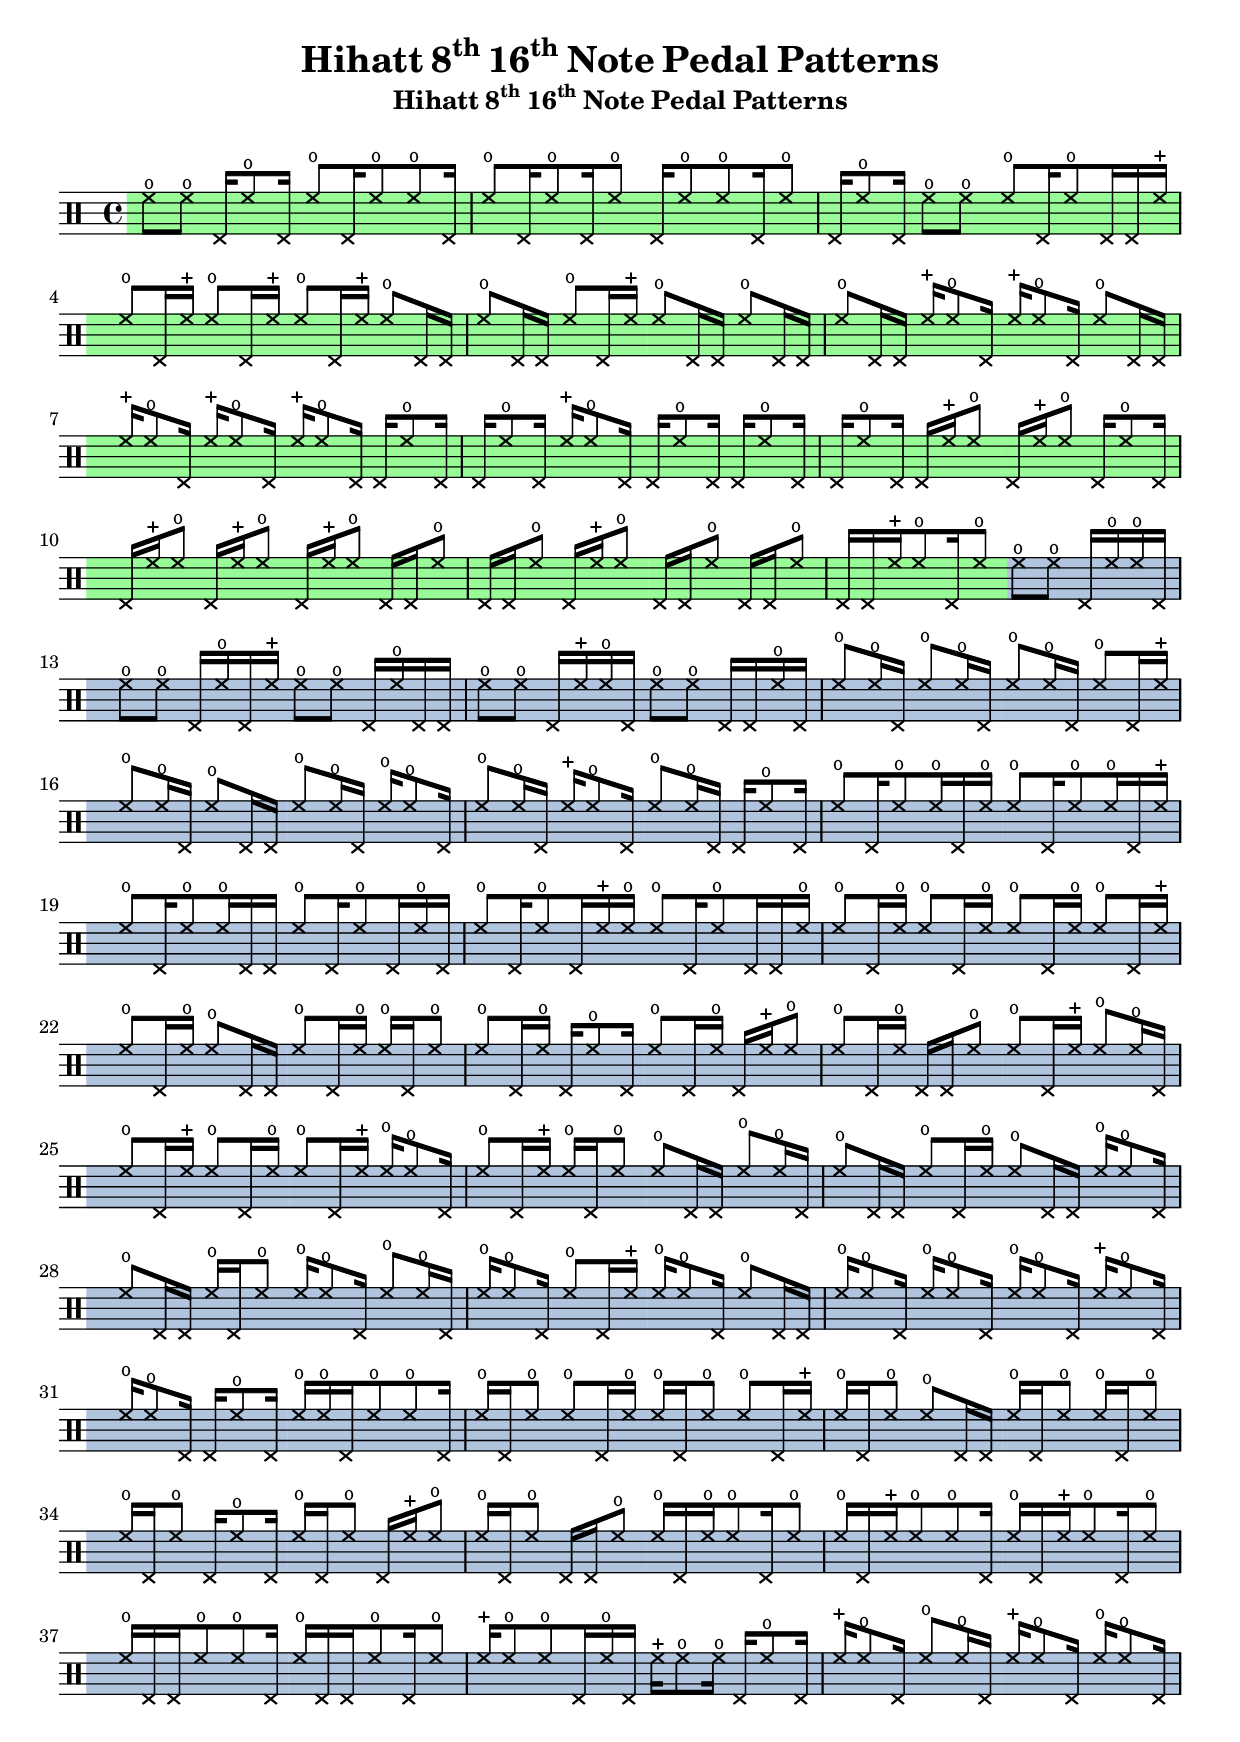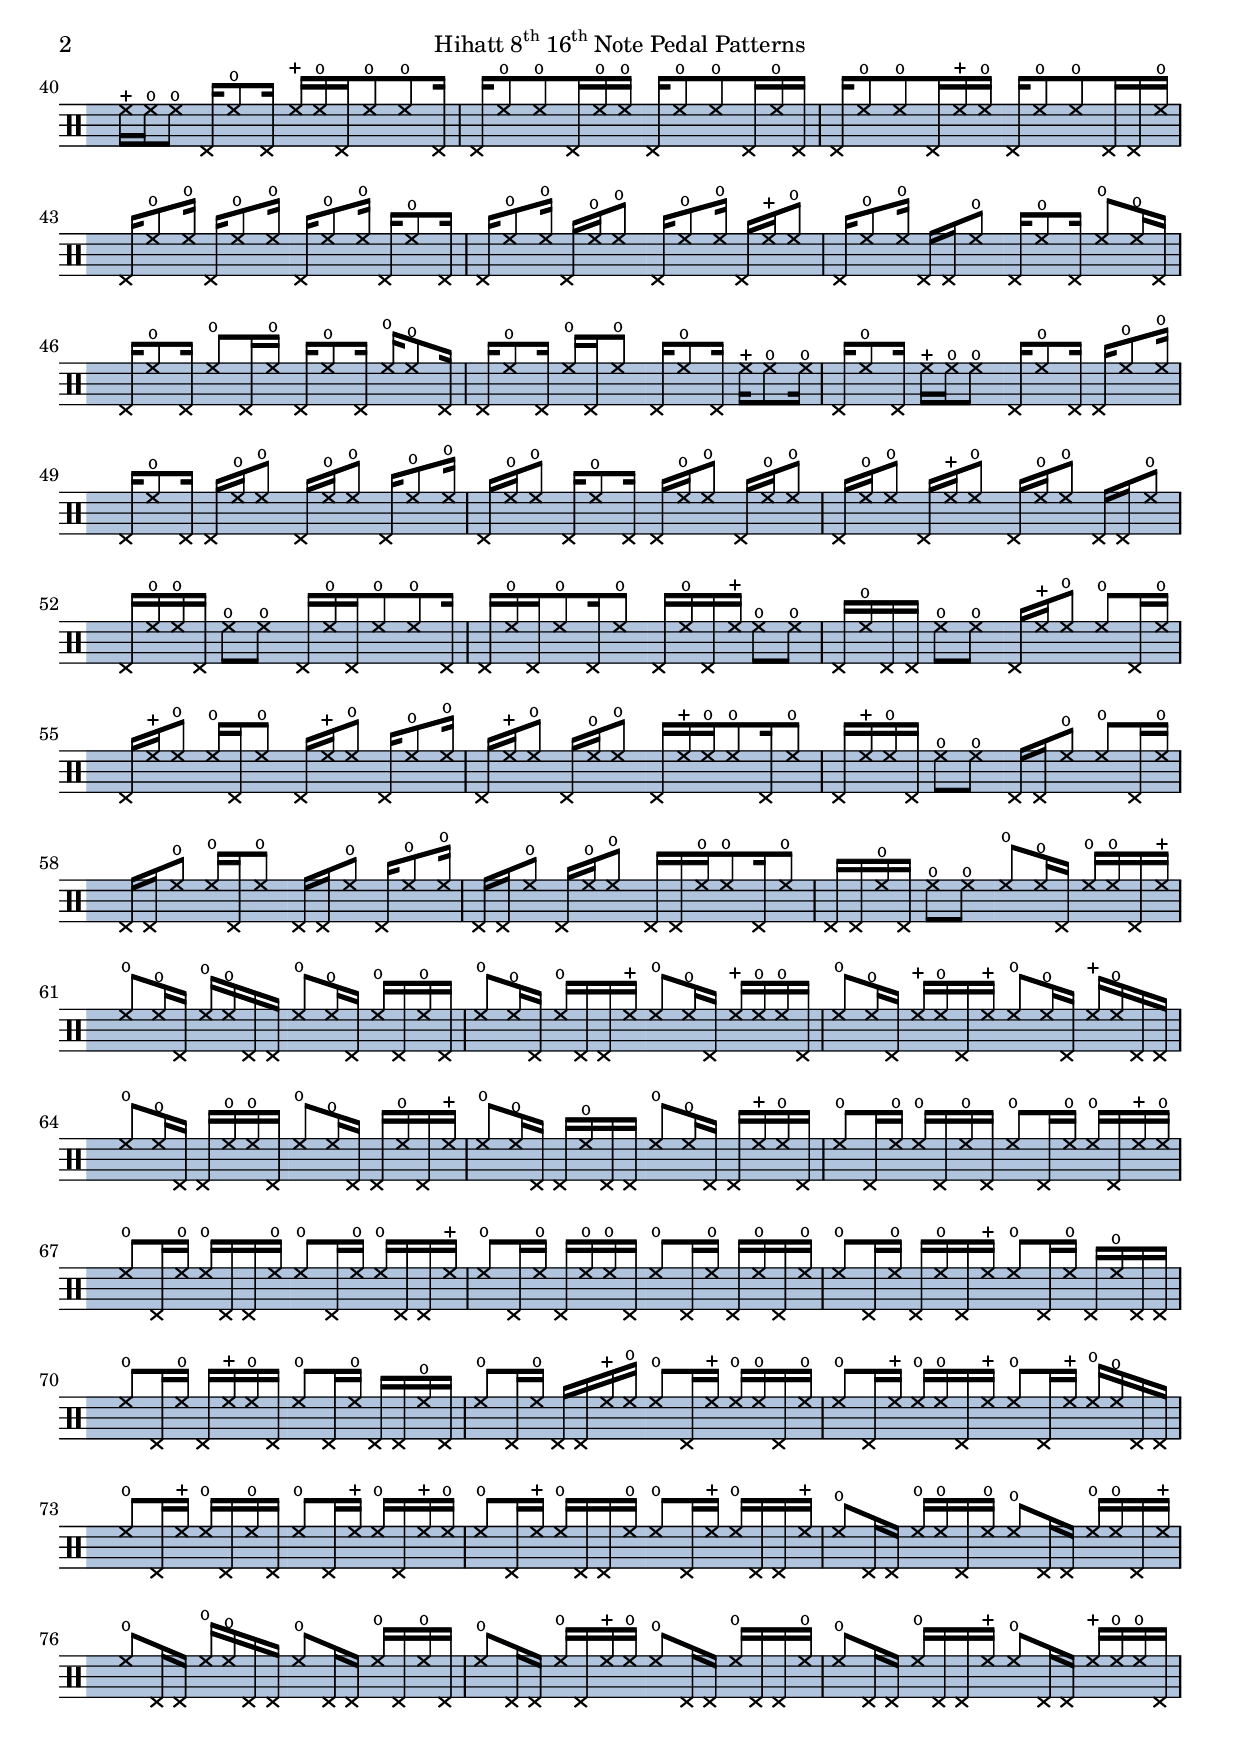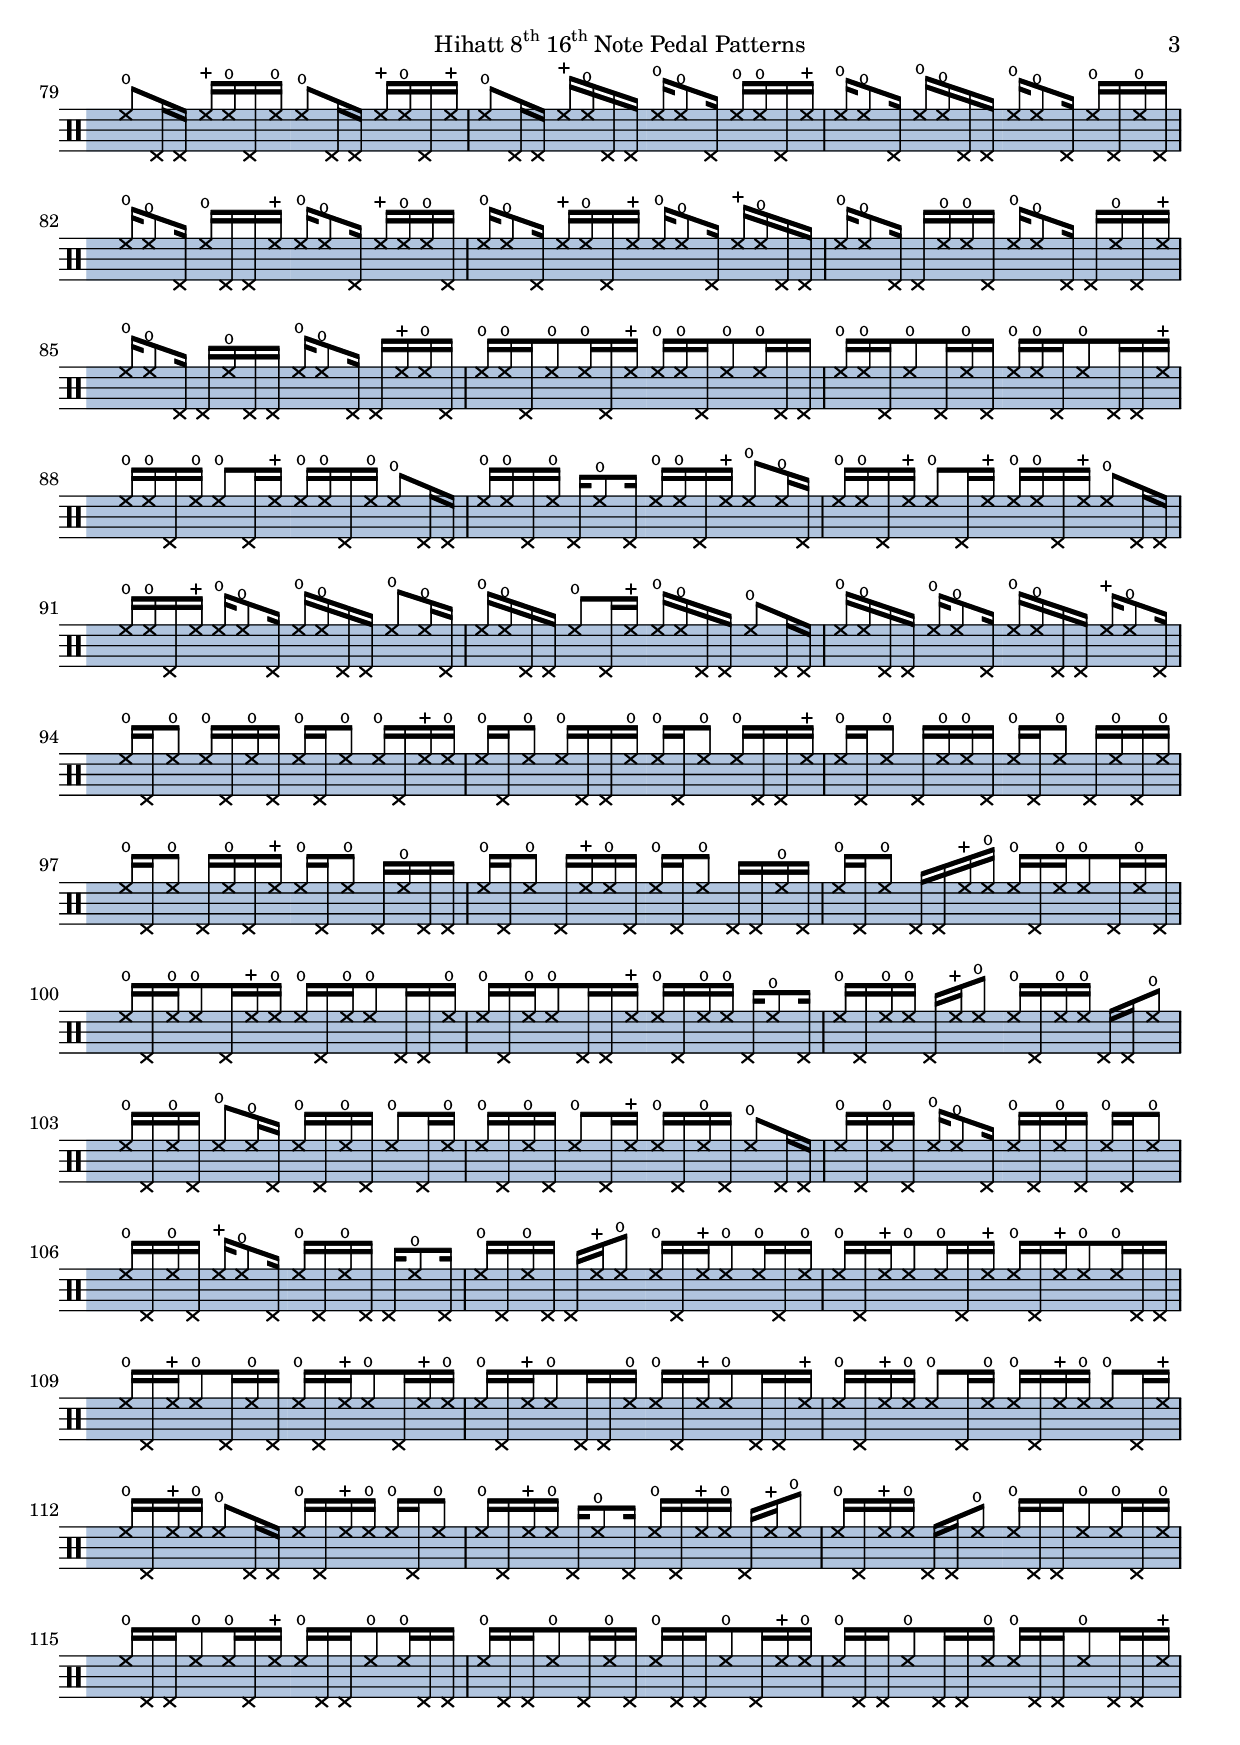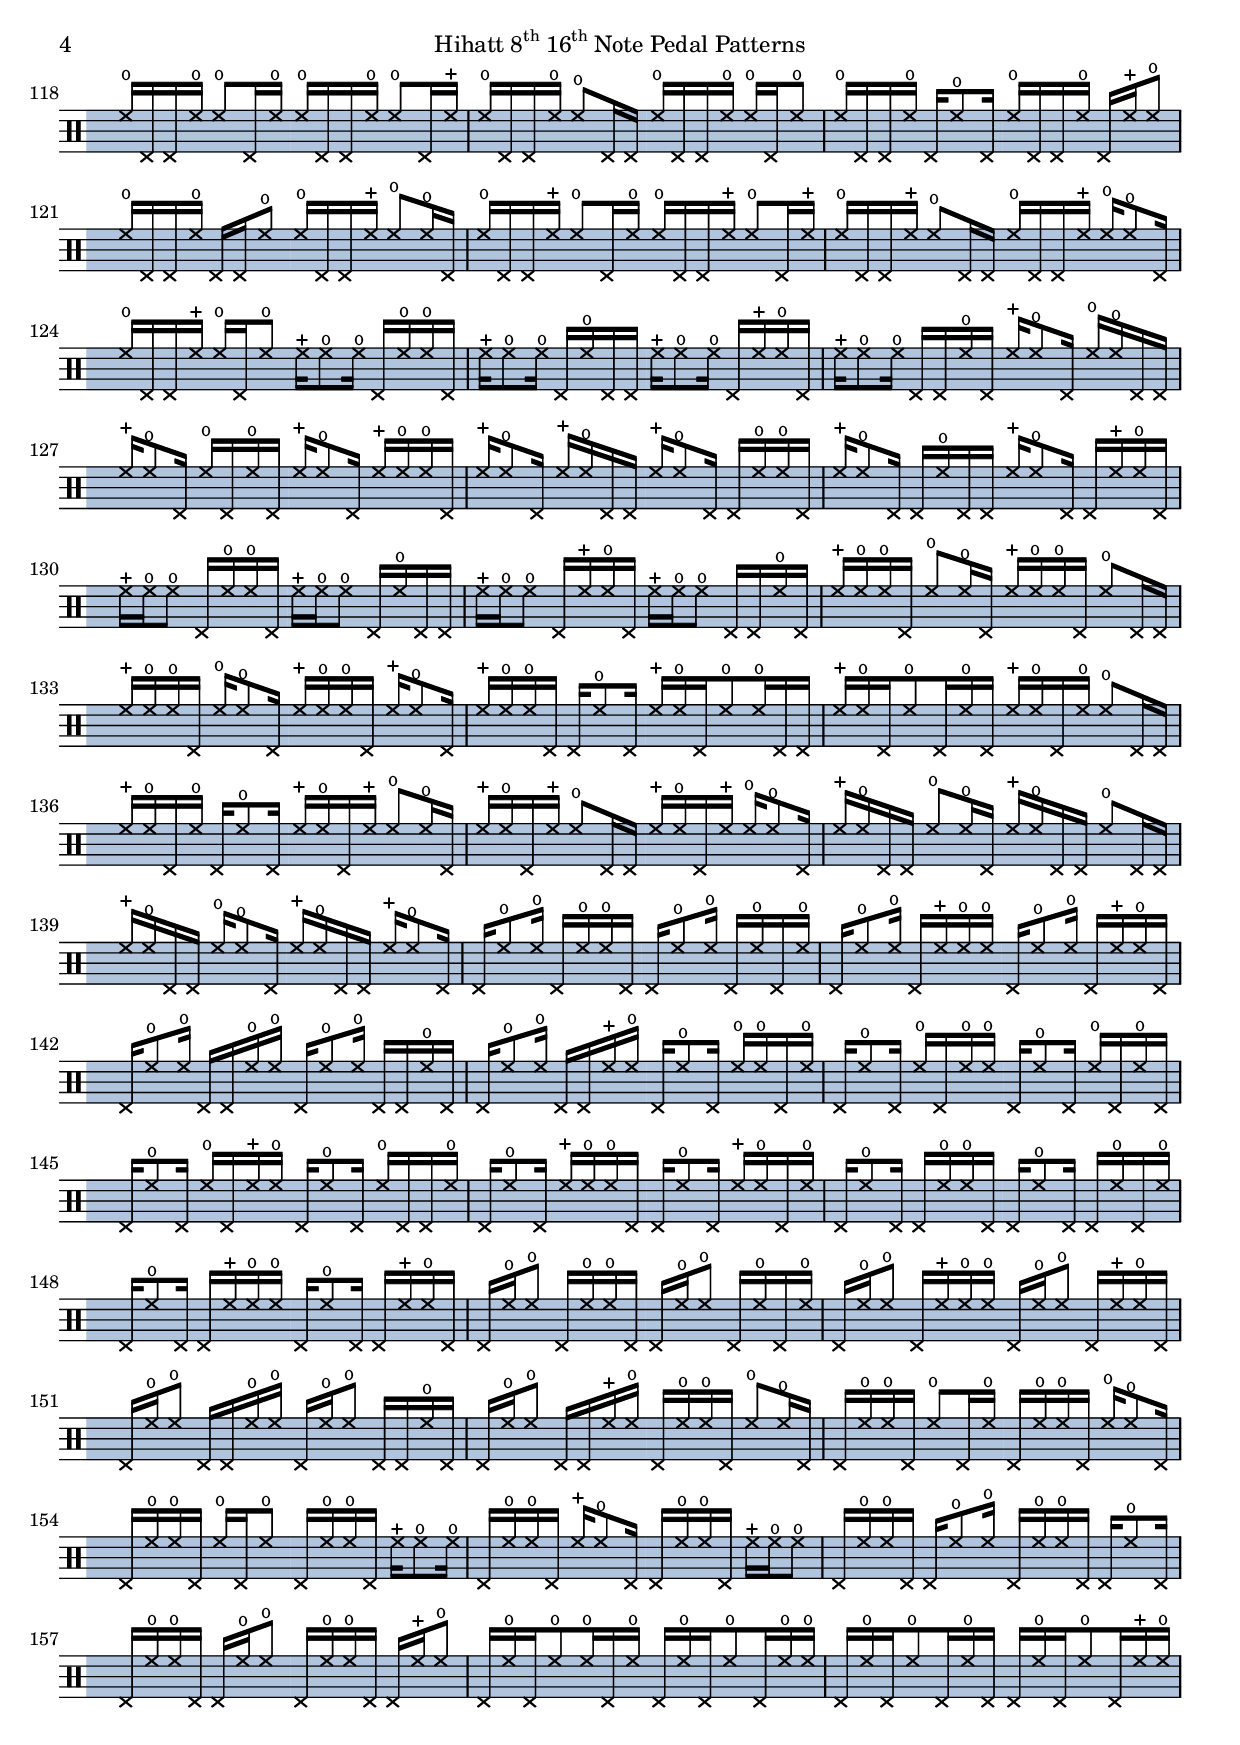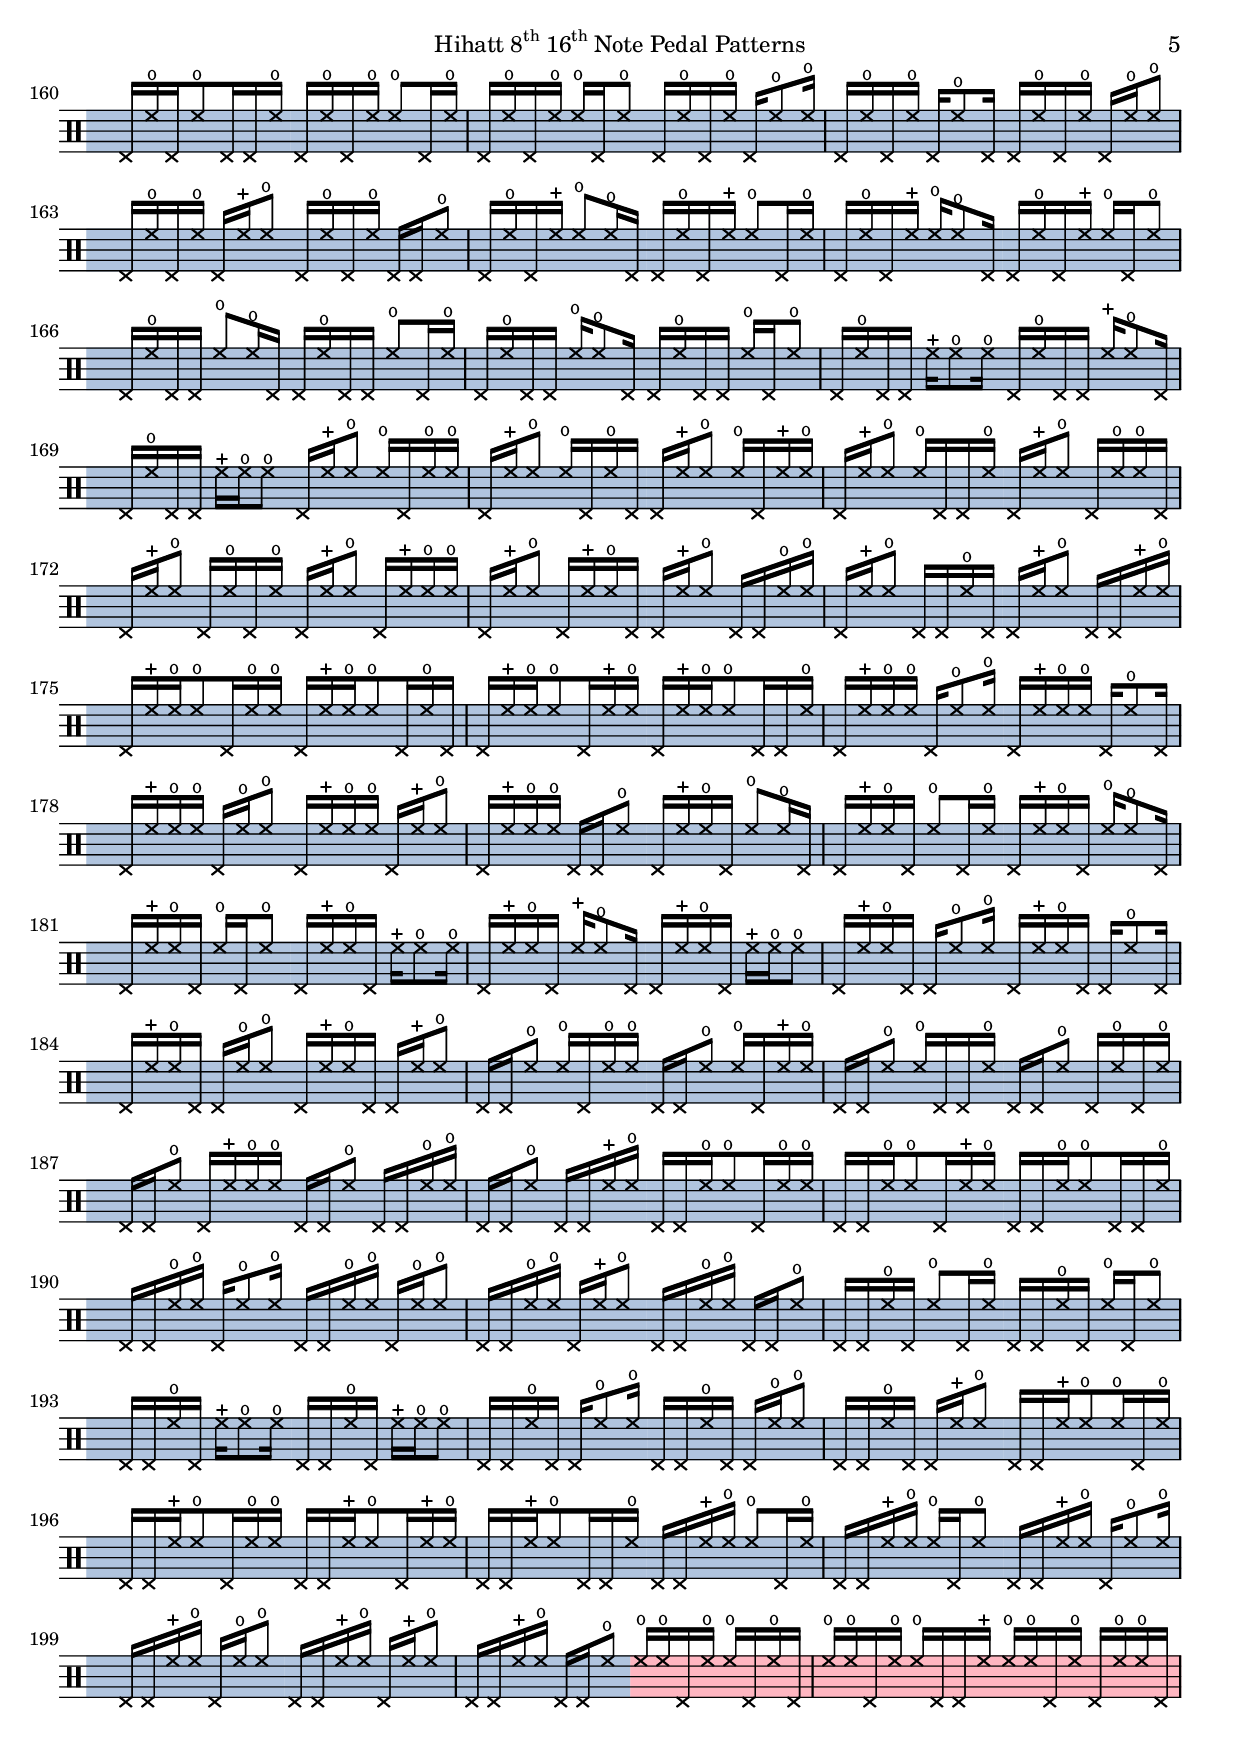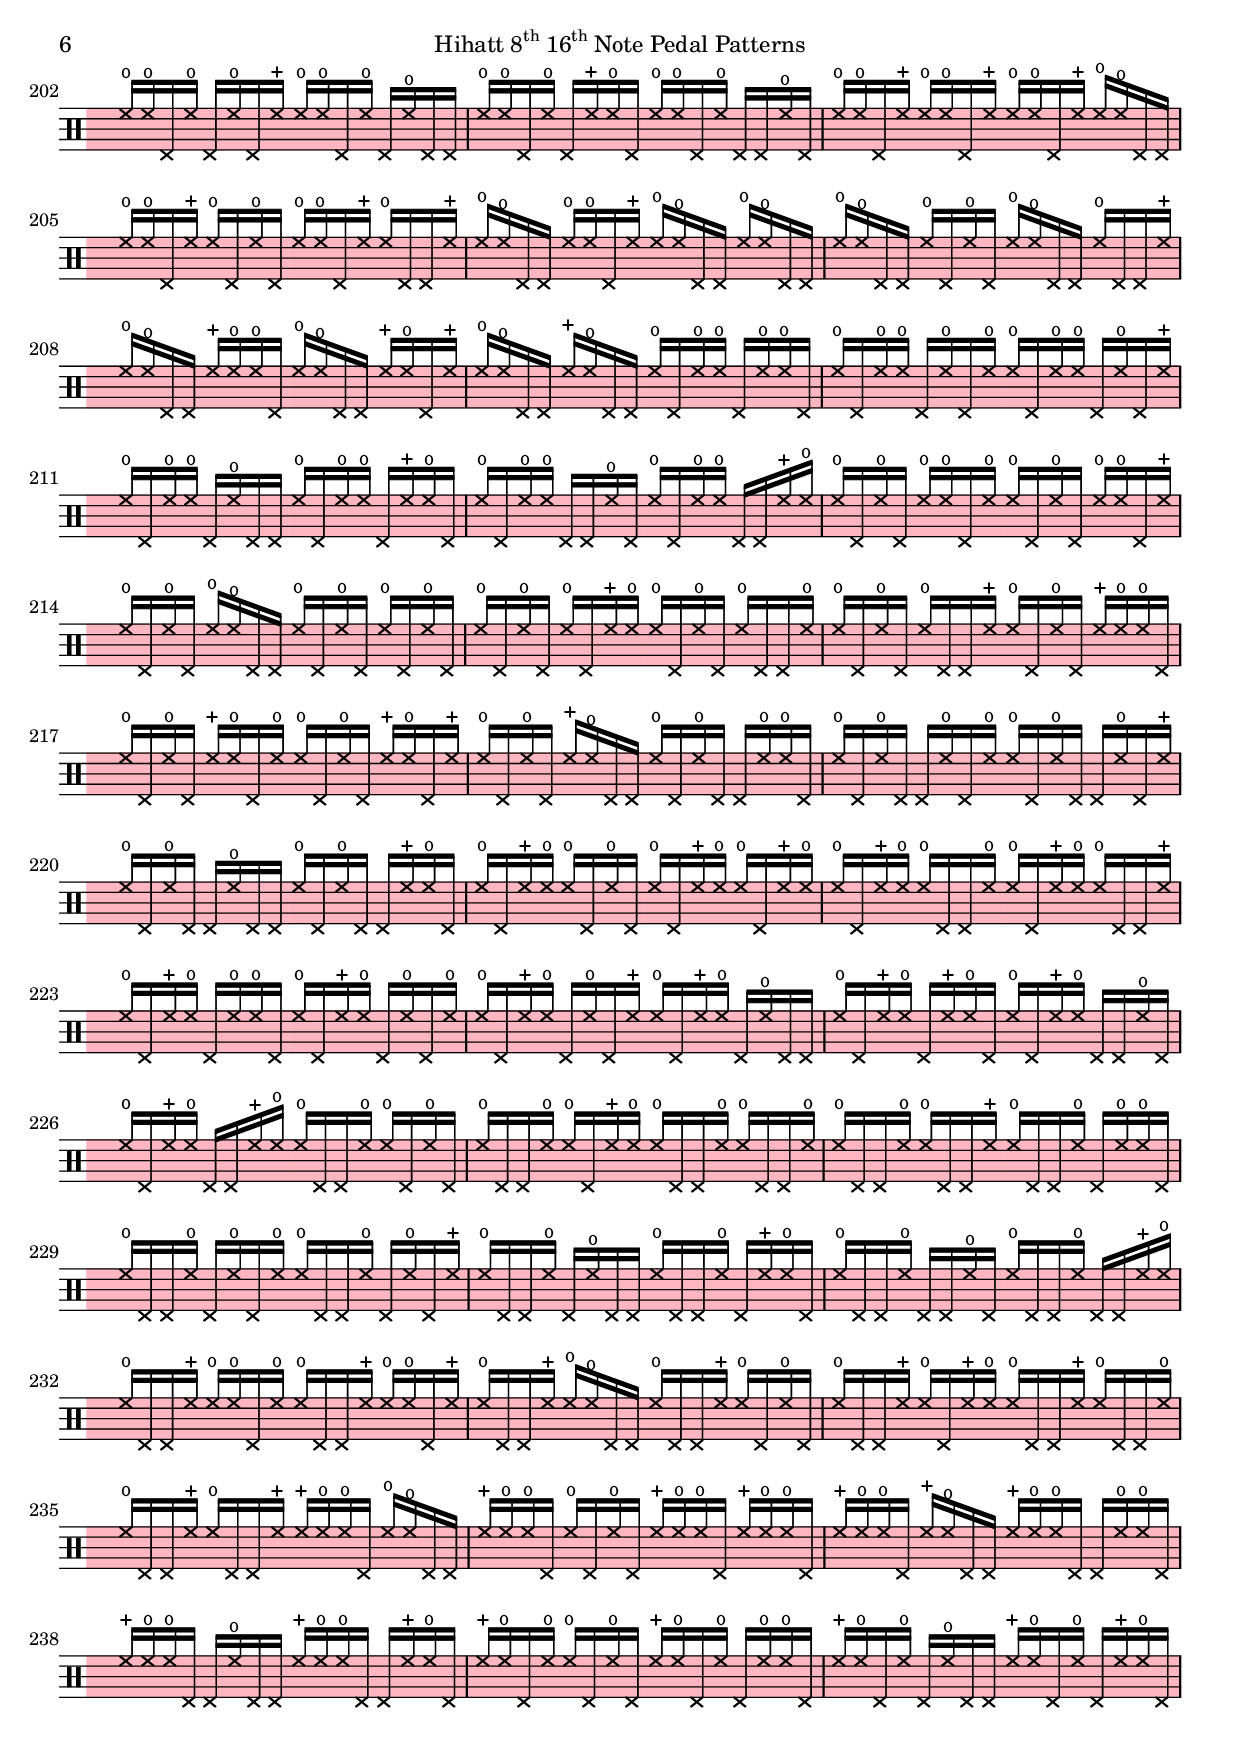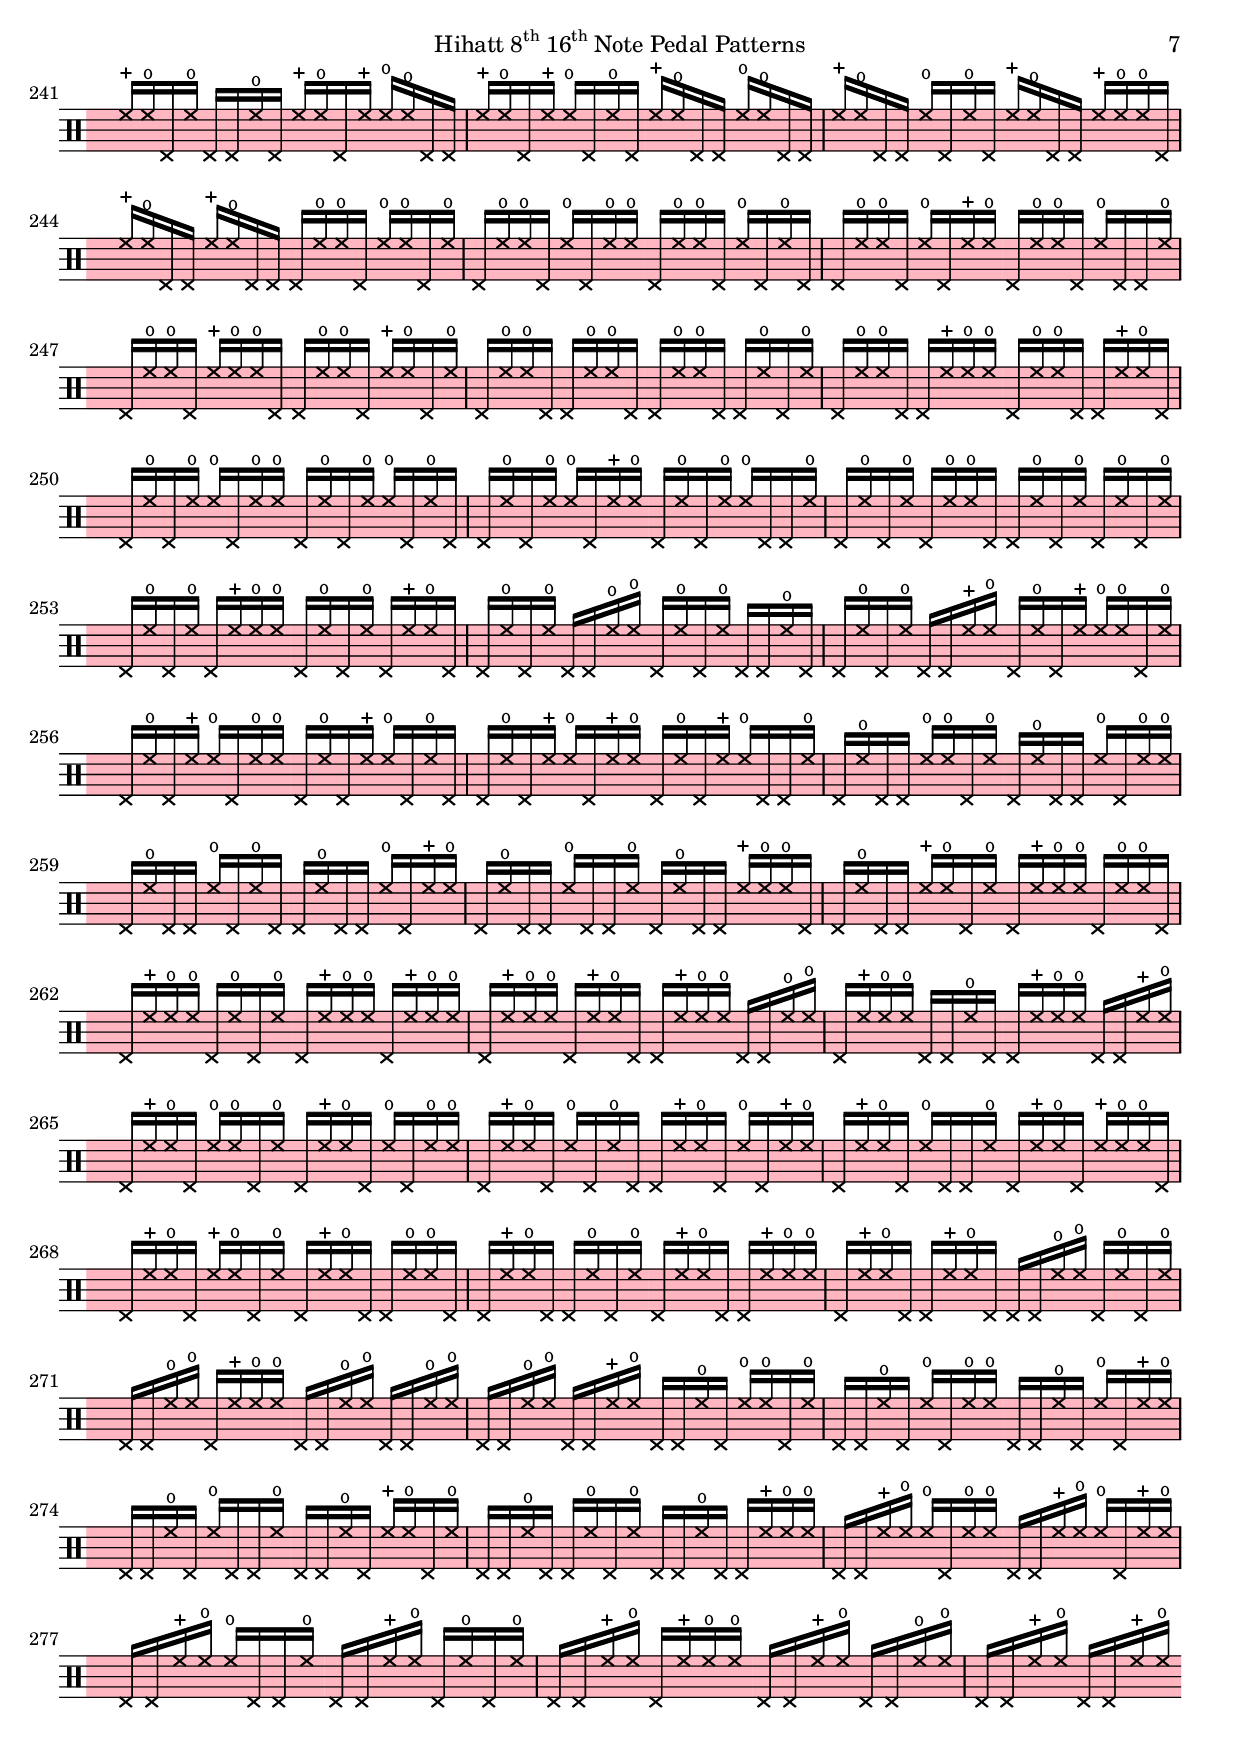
\version "2.24.4"

\paper {
  indent = 0.0
}

\header {  
    title = \markup { Hihatt  \concat{8 \super th }   \concat{16 \super th }  Note Pedal Patterns}
instrument = \markup { Hihatt  \concat{8 \super th }   \concat{16 \super th }  Note Pedal Patterns}

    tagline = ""
}

\markup \vspace #1   % Space Between Title and first staff

\drums { 
  \time 4/4

  \staffHighlight "palegreen" hho8  hho8  hhp16 hho8  hhp16 \stopStaffHighlight
\staffHighlight "palegreen" hho8  hhp16 hho8  hho8  hhp16 \stopStaffHighlight
\staffHighlight "palegreen" hho8  hhp16 hho8  hhp16 hho8  \stopStaffHighlight
\staffHighlight "palegreen" hhp16 hho8  hho8  hhp16 hho8  \stopStaffHighlight
\staffHighlight "palegreen" hhp16 hho8  hhp16 hho8  hho8  \stopStaffHighlight
\staffHighlight "palegreen" hho8  hhp16 hho8  hhp16 hhp16 hhc16 \stopStaffHighlight
\staffHighlight "palegreen" hho8  hhp16 hhc16 hho8  hhp16 hhc16 \stopStaffHighlight
\staffHighlight "palegreen" hho8  hhp16 hhc16 hho8  hhp16 hhp16 \stopStaffHighlight
\staffHighlight "palegreen" hho8  hhp16 hhp16 hho8  hhp16 hhc16 \stopStaffHighlight
\staffHighlight "palegreen" hho8  hhp16 hhp16 hho8  hhp16 hhp16 \stopStaffHighlight
\staffHighlight "palegreen" hho8  hhp16 hhp16 hhc16 hho8  hhp16 \stopStaffHighlight
\staffHighlight "palegreen" hhc16 hho8  hhp16 hho8  hhp16 hhp16 \stopStaffHighlight
\staffHighlight "palegreen" hhc16 hho8  hhp16 hhc16 hho8  hhp16 \stopStaffHighlight
\staffHighlight "palegreen" hhc16 hho8  hhp16 hhp16 hho8  hhp16 \stopStaffHighlight
\staffHighlight "palegreen" hhp16 hho8  hhp16 hhc16 hho8  hhp16 \stopStaffHighlight
\staffHighlight "palegreen" hhp16 hho8  hhp16 hhp16 hho8  hhp16 \stopStaffHighlight
\staffHighlight "palegreen" hhp16 hho8  hhp16 hhp16 hhc16 hho8  \stopStaffHighlight
\staffHighlight "palegreen" hhp16 hhc16 hho8  hhp16 hho8  hhp16 \stopStaffHighlight
\staffHighlight "palegreen" hhp16 hhc16 hho8  hhp16 hhc16 hho8  \stopStaffHighlight
\staffHighlight "palegreen" hhp16 hhc16 hho8  hhp16 hhp16 hho8  \stopStaffHighlight
\staffHighlight "palegreen" hhp16 hhp16 hho8  hhp16 hhc16 hho8  \stopStaffHighlight
\staffHighlight "palegreen" hhp16 hhp16 hho8  hhp16 hhp16 hho8  \stopStaffHighlight
\staffHighlight "palegreen" hhp16 hhp16 hhc16 hho8  hhp16 hho8  \stopStaffHighlight
\staffHighlight "lightsteelblue" hho8  hho8  hhp16 hho16 hho16 hhp16 \stopStaffHighlight
\staffHighlight "lightsteelblue" hho8  hho8  hhp16 hho16 hhp16 hhc16 \stopStaffHighlight
\staffHighlight "lightsteelblue" hho8  hho8  hhp16 hho16 hhp16 hhp16 \stopStaffHighlight
\staffHighlight "lightsteelblue" hho8  hho8  hhp16 hhc16 hho16 hhp16 \stopStaffHighlight
\staffHighlight "lightsteelblue" hho8  hho8  hhp16 hhp16 hho16 hhp16 \stopStaffHighlight
\staffHighlight "lightsteelblue" hho8  hho16 hhp16 hho8  hho16 hhp16 \stopStaffHighlight
\staffHighlight "lightsteelblue" hho8  hho16 hhp16 hho8  hhp16 hhc16 \stopStaffHighlight
\staffHighlight "lightsteelblue" hho8  hho16 hhp16 hho8  hhp16 hhp16 \stopStaffHighlight
\staffHighlight "lightsteelblue" hho8  hho16 hhp16 hho16 hho8  hhp16 \stopStaffHighlight
\staffHighlight "lightsteelblue" hho8  hho16 hhp16 hhc16 hho8  hhp16 \stopStaffHighlight
\staffHighlight "lightsteelblue" hho8  hho16 hhp16 hhp16 hho8  hhp16 \stopStaffHighlight
\staffHighlight "lightsteelblue" hho8  hhp16 hho8  hho16 hhp16 hho16 \stopStaffHighlight
\staffHighlight "lightsteelblue" hho8  hhp16 hho8  hho16 hhp16 hhc16 \stopStaffHighlight
\staffHighlight "lightsteelblue" hho8  hhp16 hho8  hho16 hhp16 hhp16 \stopStaffHighlight
\staffHighlight "lightsteelblue" hho8  hhp16 hho8  hhp16 hho16 hhp16 \stopStaffHighlight
\staffHighlight "lightsteelblue" hho8  hhp16 hho8  hhp16 hhc16 hho16 \stopStaffHighlight
\staffHighlight "lightsteelblue" hho8  hhp16 hho8  hhp16 hhp16 hho16 \stopStaffHighlight
\staffHighlight "lightsteelblue" hho8  hhp16 hho16 hho8  hhp16 hho16 \stopStaffHighlight
\staffHighlight "lightsteelblue" hho8  hhp16 hho16 hho8  hhp16 hhc16 \stopStaffHighlight
\staffHighlight "lightsteelblue" hho8  hhp16 hho16 hho8  hhp16 hhp16 \stopStaffHighlight
\staffHighlight "lightsteelblue" hho8  hhp16 hho16 hho16 hhp16 hho8  \stopStaffHighlight
\staffHighlight "lightsteelblue" hho8  hhp16 hho16 hhp16 hho8  hhp16 \stopStaffHighlight
\staffHighlight "lightsteelblue" hho8  hhp16 hho16 hhp16 hhc16 hho8  \stopStaffHighlight
\staffHighlight "lightsteelblue" hho8  hhp16 hho16 hhp16 hhp16 hho8  \stopStaffHighlight
\staffHighlight "lightsteelblue" hho8  hhp16 hhc16 hho8  hho16 hhp16 \stopStaffHighlight
\staffHighlight "lightsteelblue" hho8  hhp16 hhc16 hho8  hhp16 hho16 \stopStaffHighlight
\staffHighlight "lightsteelblue" hho8  hhp16 hhc16 hho16 hho8  hhp16 \stopStaffHighlight
\staffHighlight "lightsteelblue" hho8  hhp16 hhc16 hho16 hhp16 hho8  \stopStaffHighlight
\staffHighlight "lightsteelblue" hho8  hhp16 hhp16 hho8  hho16 hhp16 \stopStaffHighlight
\staffHighlight "lightsteelblue" hho8  hhp16 hhp16 hho8  hhp16 hho16 \stopStaffHighlight
\staffHighlight "lightsteelblue" hho8  hhp16 hhp16 hho16 hho8  hhp16 \stopStaffHighlight
\staffHighlight "lightsteelblue" hho8  hhp16 hhp16 hho16 hhp16 hho8  \stopStaffHighlight
\staffHighlight "lightsteelblue" hho16 hho8  hhp16 hho8  hho16 hhp16 \stopStaffHighlight
\staffHighlight "lightsteelblue" hho16 hho8  hhp16 hho8  hhp16 hhc16 \stopStaffHighlight
\staffHighlight "lightsteelblue" hho16 hho8  hhp16 hho8  hhp16 hhp16 \stopStaffHighlight
\staffHighlight "lightsteelblue" hho16 hho8  hhp16 hho16 hho8  hhp16 \stopStaffHighlight
\staffHighlight "lightsteelblue" hho16 hho8  hhp16 hhc16 hho8  hhp16 \stopStaffHighlight
\staffHighlight "lightsteelblue" hho16 hho8  hhp16 hhp16 hho8  hhp16 \stopStaffHighlight
\staffHighlight "lightsteelblue" hho16 hho16 hhp16 hho8  hho8  hhp16 \stopStaffHighlight
\staffHighlight "lightsteelblue" hho16 hhp16 hho8  hho8  hhp16 hho16 \stopStaffHighlight
\staffHighlight "lightsteelblue" hho16 hhp16 hho8  hho8  hhp16 hhc16 \stopStaffHighlight
\staffHighlight "lightsteelblue" hho16 hhp16 hho8  hho8  hhp16 hhp16 \stopStaffHighlight
\staffHighlight "lightsteelblue" hho16 hhp16 hho8  hho16 hhp16 hho8  \stopStaffHighlight
\staffHighlight "lightsteelblue" hho16 hhp16 hho8  hhp16 hho8  hhp16 \stopStaffHighlight
\staffHighlight "lightsteelblue" hho16 hhp16 hho8  hhp16 hhc16 hho8  \stopStaffHighlight
\staffHighlight "lightsteelblue" hho16 hhp16 hho8  hhp16 hhp16 hho8  \stopStaffHighlight
\staffHighlight "lightsteelblue" hho16 hhp16 hho16 hho8  hhp16 hho8  \stopStaffHighlight
\staffHighlight "lightsteelblue" hho16 hhp16 hhc16 hho8  hho8  hhp16 \stopStaffHighlight
\staffHighlight "lightsteelblue" hho16 hhp16 hhc16 hho8  hhp16 hho8  \stopStaffHighlight
\staffHighlight "lightsteelblue" hho16 hhp16 hhp16 hho8  hho8  hhp16 \stopStaffHighlight
\staffHighlight "lightsteelblue" hho16 hhp16 hhp16 hho8  hhp16 hho8  \stopStaffHighlight
\staffHighlight "lightsteelblue" hhc16 hho8  hho8  hhp16 hho16 hhp16 \stopStaffHighlight
\staffHighlight "lightsteelblue" hhc16 hho8  hho16 hhp16 hho8  hhp16 \stopStaffHighlight
\staffHighlight "lightsteelblue" hhc16 hho8  hhp16 hho8  hho16 hhp16 \stopStaffHighlight
\staffHighlight "lightsteelblue" hhc16 hho8  hhp16 hho16 hho8  hhp16 \stopStaffHighlight
\staffHighlight "lightsteelblue" hhc16 hho16 hho8  hhp16 hho8  hhp16 \stopStaffHighlight
\staffHighlight "lightsteelblue" hhc16 hho16 hhp16 hho8  hho8  hhp16 \stopStaffHighlight
\staffHighlight "lightsteelblue" hhp16 hho8  hho8  hhp16 hho16 hho16 \stopStaffHighlight
\staffHighlight "lightsteelblue" hhp16 hho8  hho8  hhp16 hho16 hhp16 \stopStaffHighlight
\staffHighlight "lightsteelblue" hhp16 hho8  hho8  hhp16 hhc16 hho16 \stopStaffHighlight
\staffHighlight "lightsteelblue" hhp16 hho8  hho8  hhp16 hhp16 hho16 \stopStaffHighlight
\staffHighlight "lightsteelblue" hhp16 hho8  hho16 hhp16 hho8  hho16 \stopStaffHighlight
\staffHighlight "lightsteelblue" hhp16 hho8  hho16 hhp16 hho8  hhp16 \stopStaffHighlight
\staffHighlight "lightsteelblue" hhp16 hho8  hho16 hhp16 hho16 hho8  \stopStaffHighlight
\staffHighlight "lightsteelblue" hhp16 hho8  hho16 hhp16 hhc16 hho8  \stopStaffHighlight
\staffHighlight "lightsteelblue" hhp16 hho8  hho16 hhp16 hhp16 hho8  \stopStaffHighlight
\staffHighlight "lightsteelblue" hhp16 hho8  hhp16 hho8  hho16 hhp16 \stopStaffHighlight
\staffHighlight "lightsteelblue" hhp16 hho8  hhp16 hho8  hhp16 hho16 \stopStaffHighlight
\staffHighlight "lightsteelblue" hhp16 hho8  hhp16 hho16 hho8  hhp16 \stopStaffHighlight
\staffHighlight "lightsteelblue" hhp16 hho8  hhp16 hho16 hhp16 hho8  \stopStaffHighlight
\staffHighlight "lightsteelblue" hhp16 hho8  hhp16 hhc16 hho8  hho16 \stopStaffHighlight
\staffHighlight "lightsteelblue" hhp16 hho8  hhp16 hhc16 hho16 hho8  \stopStaffHighlight
\staffHighlight "lightsteelblue" hhp16 hho8  hhp16 hhp16 hho8  hho16 \stopStaffHighlight
\staffHighlight "lightsteelblue" hhp16 hho8  hhp16 hhp16 hho16 hho8  \stopStaffHighlight
\staffHighlight "lightsteelblue" hhp16 hho16 hho8  hhp16 hho8  hho16 \stopStaffHighlight
\staffHighlight "lightsteelblue" hhp16 hho16 hho8  hhp16 hho8  hhp16 \stopStaffHighlight
\staffHighlight "lightsteelblue" hhp16 hho16 hho8  hhp16 hho16 hho8  \stopStaffHighlight
\staffHighlight "lightsteelblue" hhp16 hho16 hho8  hhp16 hhc16 hho8  \stopStaffHighlight
\staffHighlight "lightsteelblue" hhp16 hho16 hho8  hhp16 hhp16 hho8  \stopStaffHighlight
\staffHighlight "lightsteelblue" hhp16 hho16 hho16 hhp16 hho8  hho8  \stopStaffHighlight
\staffHighlight "lightsteelblue" hhp16 hho16 hhp16 hho8  hho8  hhp16 \stopStaffHighlight
\staffHighlight "lightsteelblue" hhp16 hho16 hhp16 hho8  hhp16 hho8  \stopStaffHighlight
\staffHighlight "lightsteelblue" hhp16 hho16 hhp16 hhc16 hho8  hho8  \stopStaffHighlight
\staffHighlight "lightsteelblue" hhp16 hho16 hhp16 hhp16 hho8  hho8  \stopStaffHighlight
\staffHighlight "lightsteelblue" hhp16 hhc16 hho8  hho8  hhp16 hho16 \stopStaffHighlight
\staffHighlight "lightsteelblue" hhp16 hhc16 hho8  hho16 hhp16 hho8  \stopStaffHighlight
\staffHighlight "lightsteelblue" hhp16 hhc16 hho8  hhp16 hho8  hho16 \stopStaffHighlight
\staffHighlight "lightsteelblue" hhp16 hhc16 hho8  hhp16 hho16 hho8  \stopStaffHighlight
\staffHighlight "lightsteelblue" hhp16 hhc16 hho16 hho8  hhp16 hho8  \stopStaffHighlight
\staffHighlight "lightsteelblue" hhp16 hhc16 hho16 hhp16 hho8  hho8  \stopStaffHighlight
\staffHighlight "lightsteelblue" hhp16 hhp16 hho8  hho8  hhp16 hho16 \stopStaffHighlight
\staffHighlight "lightsteelblue" hhp16 hhp16 hho8  hho16 hhp16 hho8  \stopStaffHighlight
\staffHighlight "lightsteelblue" hhp16 hhp16 hho8  hhp16 hho8  hho16 \stopStaffHighlight
\staffHighlight "lightsteelblue" hhp16 hhp16 hho8  hhp16 hho16 hho8  \stopStaffHighlight
\staffHighlight "lightsteelblue" hhp16 hhp16 hho16 hho8  hhp16 hho8  \stopStaffHighlight
\staffHighlight "lightsteelblue" hhp16 hhp16 hho16 hhp16 hho8  hho8  \stopStaffHighlight
\staffHighlight "lightsteelblue" hho8  hho16 hhp16 hho16 hho16 hhp16 hhc16 \stopStaffHighlight
\staffHighlight "lightsteelblue" hho8  hho16 hhp16 hho16 hho16 hhp16 hhp16 \stopStaffHighlight
\staffHighlight "lightsteelblue" hho8  hho16 hhp16 hho16 hhp16 hho16 hhp16 \stopStaffHighlight
\staffHighlight "lightsteelblue" hho8  hho16 hhp16 hho16 hhp16 hhp16 hhc16 \stopStaffHighlight
\staffHighlight "lightsteelblue" hho8  hho16 hhp16 hhc16 hho16 hho16 hhp16 \stopStaffHighlight
\staffHighlight "lightsteelblue" hho8  hho16 hhp16 hhc16 hho16 hhp16 hhc16 \stopStaffHighlight
\staffHighlight "lightsteelblue" hho8  hho16 hhp16 hhc16 hho16 hhp16 hhp16 \stopStaffHighlight
\staffHighlight "lightsteelblue" hho8  hho16 hhp16 hhp16 hho16 hho16 hhp16 \stopStaffHighlight
\staffHighlight "lightsteelblue" hho8  hho16 hhp16 hhp16 hho16 hhp16 hhc16 \stopStaffHighlight
\staffHighlight "lightsteelblue" hho8  hho16 hhp16 hhp16 hho16 hhp16 hhp16 \stopStaffHighlight
\staffHighlight "lightsteelblue" hho8  hho16 hhp16 hhp16 hhc16 hho16 hhp16 \stopStaffHighlight
\staffHighlight "lightsteelblue" hho8  hhp16 hho16 hho16 hhp16 hho16 hhp16 \stopStaffHighlight
\staffHighlight "lightsteelblue" hho8  hhp16 hho16 hho16 hhp16 hhc16 hho16 \stopStaffHighlight
\staffHighlight "lightsteelblue" hho8  hhp16 hho16 hho16 hhp16 hhp16 hho16 \stopStaffHighlight
\staffHighlight "lightsteelblue" hho8  hhp16 hho16 hho16 hhp16 hhp16 hhc16 \stopStaffHighlight
\staffHighlight "lightsteelblue" hho8  hhp16 hho16 hhp16 hho16 hho16 hhp16 \stopStaffHighlight
\staffHighlight "lightsteelblue" hho8  hhp16 hho16 hhp16 hho16 hhp16 hho16 \stopStaffHighlight
\staffHighlight "lightsteelblue" hho8  hhp16 hho16 hhp16 hho16 hhp16 hhc16 \stopStaffHighlight
\staffHighlight "lightsteelblue" hho8  hhp16 hho16 hhp16 hho16 hhp16 hhp16 \stopStaffHighlight
\staffHighlight "lightsteelblue" hho8  hhp16 hho16 hhp16 hhc16 hho16 hhp16 \stopStaffHighlight
\staffHighlight "lightsteelblue" hho8  hhp16 hho16 hhp16 hhp16 hho16 hhp16 \stopStaffHighlight
\staffHighlight "lightsteelblue" hho8  hhp16 hho16 hhp16 hhp16 hhc16 hho16 \stopStaffHighlight
\staffHighlight "lightsteelblue" hho8  hhp16 hhc16 hho16 hho16 hhp16 hho16 \stopStaffHighlight
\staffHighlight "lightsteelblue" hho8  hhp16 hhc16 hho16 hho16 hhp16 hhc16 \stopStaffHighlight
\staffHighlight "lightsteelblue" hho8  hhp16 hhc16 hho16 hho16 hhp16 hhp16 \stopStaffHighlight
\staffHighlight "lightsteelblue" hho8  hhp16 hhc16 hho16 hhp16 hho16 hhp16 \stopStaffHighlight
\staffHighlight "lightsteelblue" hho8  hhp16 hhc16 hho16 hhp16 hhc16 hho16 \stopStaffHighlight
\staffHighlight "lightsteelblue" hho8  hhp16 hhc16 hho16 hhp16 hhp16 hho16 \stopStaffHighlight
\staffHighlight "lightsteelblue" hho8  hhp16 hhc16 hho16 hhp16 hhp16 hhc16 \stopStaffHighlight
\staffHighlight "lightsteelblue" hho8  hhp16 hhp16 hho16 hho16 hhp16 hho16 \stopStaffHighlight
\staffHighlight "lightsteelblue" hho8  hhp16 hhp16 hho16 hho16 hhp16 hhc16 \stopStaffHighlight
\staffHighlight "lightsteelblue" hho8  hhp16 hhp16 hho16 hho16 hhp16 hhp16 \stopStaffHighlight
\staffHighlight "lightsteelblue" hho8  hhp16 hhp16 hho16 hhp16 hho16 hhp16 \stopStaffHighlight
\staffHighlight "lightsteelblue" hho8  hhp16 hhp16 hho16 hhp16 hhc16 hho16 \stopStaffHighlight
\staffHighlight "lightsteelblue" hho8  hhp16 hhp16 hho16 hhp16 hhp16 hho16 \stopStaffHighlight
\staffHighlight "lightsteelblue" hho8  hhp16 hhp16 hho16 hhp16 hhp16 hhc16 \stopStaffHighlight
\staffHighlight "lightsteelblue" hho8  hhp16 hhp16 hhc16 hho16 hho16 hhp16 \stopStaffHighlight
\staffHighlight "lightsteelblue" hho8  hhp16 hhp16 hhc16 hho16 hhp16 hho16 \stopStaffHighlight
\staffHighlight "lightsteelblue" hho8  hhp16 hhp16 hhc16 hho16 hhp16 hhc16 \stopStaffHighlight
\staffHighlight "lightsteelblue" hho8  hhp16 hhp16 hhc16 hho16 hhp16 hhp16 \stopStaffHighlight
\staffHighlight "lightsteelblue" hho16 hho8  hhp16 hho16 hho16 hhp16 hhc16 \stopStaffHighlight
\staffHighlight "lightsteelblue" hho16 hho8  hhp16 hho16 hho16 hhp16 hhp16 \stopStaffHighlight
\staffHighlight "lightsteelblue" hho16 hho8  hhp16 hho16 hhp16 hho16 hhp16 \stopStaffHighlight
\staffHighlight "lightsteelblue" hho16 hho8  hhp16 hho16 hhp16 hhp16 hhc16 \stopStaffHighlight
\staffHighlight "lightsteelblue" hho16 hho8  hhp16 hhc16 hho16 hho16 hhp16 \stopStaffHighlight
\staffHighlight "lightsteelblue" hho16 hho8  hhp16 hhc16 hho16 hhp16 hhc16 \stopStaffHighlight
\staffHighlight "lightsteelblue" hho16 hho8  hhp16 hhc16 hho16 hhp16 hhp16 \stopStaffHighlight
\staffHighlight "lightsteelblue" hho16 hho8  hhp16 hhp16 hho16 hho16 hhp16 \stopStaffHighlight
\staffHighlight "lightsteelblue" hho16 hho8  hhp16 hhp16 hho16 hhp16 hhc16 \stopStaffHighlight
\staffHighlight "lightsteelblue" hho16 hho8  hhp16 hhp16 hho16 hhp16 hhp16 \stopStaffHighlight
\staffHighlight "lightsteelblue" hho16 hho8  hhp16 hhp16 hhc16 hho16 hhp16 \stopStaffHighlight
\staffHighlight "lightsteelblue" hho16 hho16 hhp16 hho8  hho16 hhp16 hhc16 \stopStaffHighlight
\staffHighlight "lightsteelblue" hho16 hho16 hhp16 hho8  hho16 hhp16 hhp16 \stopStaffHighlight
\staffHighlight "lightsteelblue" hho16 hho16 hhp16 hho8  hhp16 hho16 hhp16 \stopStaffHighlight
\staffHighlight "lightsteelblue" hho16 hho16 hhp16 hho8  hhp16 hhp16 hhc16 \stopStaffHighlight
\staffHighlight "lightsteelblue" hho16 hho16 hhp16 hho16 hho8  hhp16 hhc16 \stopStaffHighlight
\staffHighlight "lightsteelblue" hho16 hho16 hhp16 hho16 hho8  hhp16 hhp16 \stopStaffHighlight
\staffHighlight "lightsteelblue" hho16 hho16 hhp16 hho16 hhp16 hho8  hhp16 \stopStaffHighlight
\staffHighlight "lightsteelblue" hho16 hho16 hhp16 hhc16 hho8  hho16 hhp16 \stopStaffHighlight
\staffHighlight "lightsteelblue" hho16 hho16 hhp16 hhc16 hho8  hhp16 hhc16 \stopStaffHighlight
\staffHighlight "lightsteelblue" hho16 hho16 hhp16 hhc16 hho8  hhp16 hhp16 \stopStaffHighlight
\staffHighlight "lightsteelblue" hho16 hho16 hhp16 hhc16 hho16 hho8  hhp16 \stopStaffHighlight
\staffHighlight "lightsteelblue" hho16 hho16 hhp16 hhp16 hho8  hho16 hhp16 \stopStaffHighlight
\staffHighlight "lightsteelblue" hho16 hho16 hhp16 hhp16 hho8  hhp16 hhc16 \stopStaffHighlight
\staffHighlight "lightsteelblue" hho16 hho16 hhp16 hhp16 hho8  hhp16 hhp16 \stopStaffHighlight
\staffHighlight "lightsteelblue" hho16 hho16 hhp16 hhp16 hho16 hho8  hhp16 \stopStaffHighlight
\staffHighlight "lightsteelblue" hho16 hho16 hhp16 hhp16 hhc16 hho8  hhp16 \stopStaffHighlight
\staffHighlight "lightsteelblue" hho16 hhp16 hho8  hho16 hhp16 hho16 hhp16 \stopStaffHighlight
\staffHighlight "lightsteelblue" hho16 hhp16 hho8  hho16 hhp16 hhc16 hho16 \stopStaffHighlight
\staffHighlight "lightsteelblue" hho16 hhp16 hho8  hho16 hhp16 hhp16 hho16 \stopStaffHighlight
\staffHighlight "lightsteelblue" hho16 hhp16 hho8  hho16 hhp16 hhp16 hhc16 \stopStaffHighlight
\staffHighlight "lightsteelblue" hho16 hhp16 hho8  hhp16 hho16 hho16 hhp16 \stopStaffHighlight
\staffHighlight "lightsteelblue" hho16 hhp16 hho8  hhp16 hho16 hhp16 hho16 \stopStaffHighlight
\staffHighlight "lightsteelblue" hho16 hhp16 hho8  hhp16 hho16 hhp16 hhc16 \stopStaffHighlight
\staffHighlight "lightsteelblue" hho16 hhp16 hho8  hhp16 hho16 hhp16 hhp16 \stopStaffHighlight
\staffHighlight "lightsteelblue" hho16 hhp16 hho8  hhp16 hhc16 hho16 hhp16 \stopStaffHighlight
\staffHighlight "lightsteelblue" hho16 hhp16 hho8  hhp16 hhp16 hho16 hhp16 \stopStaffHighlight
\staffHighlight "lightsteelblue" hho16 hhp16 hho8  hhp16 hhp16 hhc16 hho16 \stopStaffHighlight
\staffHighlight "lightsteelblue" hho16 hhp16 hho16 hho8  hhp16 hho16 hhp16 \stopStaffHighlight
\staffHighlight "lightsteelblue" hho16 hhp16 hho16 hho8  hhp16 hhc16 hho16 \stopStaffHighlight
\staffHighlight "lightsteelblue" hho16 hhp16 hho16 hho8  hhp16 hhp16 hho16 \stopStaffHighlight
\staffHighlight "lightsteelblue" hho16 hhp16 hho16 hho8  hhp16 hhp16 hhc16 \stopStaffHighlight
\staffHighlight "lightsteelblue" hho16 hhp16 hho16 hho16 hhp16 hho8  hhp16 \stopStaffHighlight
\staffHighlight "lightsteelblue" hho16 hhp16 hho16 hho16 hhp16 hhc16 hho8  \stopStaffHighlight
\staffHighlight "lightsteelblue" hho16 hhp16 hho16 hho16 hhp16 hhp16 hho8  \stopStaffHighlight
\staffHighlight "lightsteelblue" hho16 hhp16 hho16 hhp16 hho8  hho16 hhp16 \stopStaffHighlight
\staffHighlight "lightsteelblue" hho16 hhp16 hho16 hhp16 hho8  hhp16 hho16 \stopStaffHighlight
\staffHighlight "lightsteelblue" hho16 hhp16 hho16 hhp16 hho8  hhp16 hhc16 \stopStaffHighlight
\staffHighlight "lightsteelblue" hho16 hhp16 hho16 hhp16 hho8  hhp16 hhp16 \stopStaffHighlight
\staffHighlight "lightsteelblue" hho16 hhp16 hho16 hhp16 hho16 hho8  hhp16 \stopStaffHighlight
\staffHighlight "lightsteelblue" hho16 hhp16 hho16 hhp16 hho16 hhp16 hho8  \stopStaffHighlight
\staffHighlight "lightsteelblue" hho16 hhp16 hho16 hhp16 hhc16 hho8  hhp16 \stopStaffHighlight
\staffHighlight "lightsteelblue" hho16 hhp16 hho16 hhp16 hhp16 hho8  hhp16 \stopStaffHighlight
\staffHighlight "lightsteelblue" hho16 hhp16 hho16 hhp16 hhp16 hhc16 hho8  \stopStaffHighlight
\staffHighlight "lightsteelblue" hho16 hhp16 hhc16 hho8  hho16 hhp16 hho16 \stopStaffHighlight
\staffHighlight "lightsteelblue" hho16 hhp16 hhc16 hho8  hho16 hhp16 hhc16 \stopStaffHighlight
\staffHighlight "lightsteelblue" hho16 hhp16 hhc16 hho8  hho16 hhp16 hhp16 \stopStaffHighlight
\staffHighlight "lightsteelblue" hho16 hhp16 hhc16 hho8  hhp16 hho16 hhp16 \stopStaffHighlight
\staffHighlight "lightsteelblue" hho16 hhp16 hhc16 hho8  hhp16 hhc16 hho16 \stopStaffHighlight
\staffHighlight "lightsteelblue" hho16 hhp16 hhc16 hho8  hhp16 hhp16 hho16 \stopStaffHighlight
\staffHighlight "lightsteelblue" hho16 hhp16 hhc16 hho8  hhp16 hhp16 hhc16 \stopStaffHighlight
\staffHighlight "lightsteelblue" hho16 hhp16 hhc16 hho16 hho8  hhp16 hho16 \stopStaffHighlight
\staffHighlight "lightsteelblue" hho16 hhp16 hhc16 hho16 hho8  hhp16 hhc16 \stopStaffHighlight
\staffHighlight "lightsteelblue" hho16 hhp16 hhc16 hho16 hho8  hhp16 hhp16 \stopStaffHighlight
\staffHighlight "lightsteelblue" hho16 hhp16 hhc16 hho16 hho16 hhp16 hho8  \stopStaffHighlight
\staffHighlight "lightsteelblue" hho16 hhp16 hhc16 hho16 hhp16 hho8  hhp16 \stopStaffHighlight
\staffHighlight "lightsteelblue" hho16 hhp16 hhc16 hho16 hhp16 hhc16 hho8  \stopStaffHighlight
\staffHighlight "lightsteelblue" hho16 hhp16 hhc16 hho16 hhp16 hhp16 hho8  \stopStaffHighlight
\staffHighlight "lightsteelblue" hho16 hhp16 hhp16 hho8  hho16 hhp16 hho16 \stopStaffHighlight
\staffHighlight "lightsteelblue" hho16 hhp16 hhp16 hho8  hho16 hhp16 hhc16 \stopStaffHighlight
\staffHighlight "lightsteelblue" hho16 hhp16 hhp16 hho8  hho16 hhp16 hhp16 \stopStaffHighlight
\staffHighlight "lightsteelblue" hho16 hhp16 hhp16 hho8  hhp16 hho16 hhp16 \stopStaffHighlight
\staffHighlight "lightsteelblue" hho16 hhp16 hhp16 hho8  hhp16 hhc16 hho16 \stopStaffHighlight
\staffHighlight "lightsteelblue" hho16 hhp16 hhp16 hho8  hhp16 hhp16 hho16 \stopStaffHighlight
\staffHighlight "lightsteelblue" hho16 hhp16 hhp16 hho8  hhp16 hhp16 hhc16 \stopStaffHighlight
\staffHighlight "lightsteelblue" hho16 hhp16 hhp16 hho16 hho8  hhp16 hho16 \stopStaffHighlight
\staffHighlight "lightsteelblue" hho16 hhp16 hhp16 hho16 hho8  hhp16 hhc16 \stopStaffHighlight
\staffHighlight "lightsteelblue" hho16 hhp16 hhp16 hho16 hho8  hhp16 hhp16 \stopStaffHighlight
\staffHighlight "lightsteelblue" hho16 hhp16 hhp16 hho16 hho16 hhp16 hho8  \stopStaffHighlight
\staffHighlight "lightsteelblue" hho16 hhp16 hhp16 hho16 hhp16 hho8  hhp16 \stopStaffHighlight
\staffHighlight "lightsteelblue" hho16 hhp16 hhp16 hho16 hhp16 hhc16 hho8  \stopStaffHighlight
\staffHighlight "lightsteelblue" hho16 hhp16 hhp16 hho16 hhp16 hhp16 hho8  \stopStaffHighlight
\staffHighlight "lightsteelblue" hho16 hhp16 hhp16 hhc16 hho8  hho16 hhp16 \stopStaffHighlight
\staffHighlight "lightsteelblue" hho16 hhp16 hhp16 hhc16 hho8  hhp16 hho16 \stopStaffHighlight
\staffHighlight "lightsteelblue" hho16 hhp16 hhp16 hhc16 hho8  hhp16 hhc16 \stopStaffHighlight
\staffHighlight "lightsteelblue" hho16 hhp16 hhp16 hhc16 hho8  hhp16 hhp16 \stopStaffHighlight
\staffHighlight "lightsteelblue" hho16 hhp16 hhp16 hhc16 hho16 hho8  hhp16 \stopStaffHighlight
\staffHighlight "lightsteelblue" hho16 hhp16 hhp16 hhc16 hho16 hhp16 hho8  \stopStaffHighlight
\staffHighlight "lightsteelblue" hhc16 hho8  hho16 hhp16 hho16 hho16 hhp16 \stopStaffHighlight
\staffHighlight "lightsteelblue" hhc16 hho8  hho16 hhp16 hho16 hhp16 hhp16 \stopStaffHighlight
\staffHighlight "lightsteelblue" hhc16 hho8  hho16 hhp16 hhc16 hho16 hhp16 \stopStaffHighlight
\staffHighlight "lightsteelblue" hhc16 hho8  hho16 hhp16 hhp16 hho16 hhp16 \stopStaffHighlight
\staffHighlight "lightsteelblue" hhc16 hho8  hhp16 hho16 hho16 hhp16 hhp16 \stopStaffHighlight
\staffHighlight "lightsteelblue" hhc16 hho8  hhp16 hho16 hhp16 hho16 hhp16 \stopStaffHighlight
\staffHighlight "lightsteelblue" hhc16 hho8  hhp16 hhc16 hho16 hho16 hhp16 \stopStaffHighlight
\staffHighlight "lightsteelblue" hhc16 hho8  hhp16 hhc16 hho16 hhp16 hhp16 \stopStaffHighlight
\staffHighlight "lightsteelblue" hhc16 hho8  hhp16 hhp16 hho16 hho16 hhp16 \stopStaffHighlight
\staffHighlight "lightsteelblue" hhc16 hho8  hhp16 hhp16 hho16 hhp16 hhp16 \stopStaffHighlight
\staffHighlight "lightsteelblue" hhc16 hho8  hhp16 hhp16 hhc16 hho16 hhp16 \stopStaffHighlight
\staffHighlight "lightsteelblue" hhc16 hho16 hho8  hhp16 hho16 hho16 hhp16 \stopStaffHighlight
\staffHighlight "lightsteelblue" hhc16 hho16 hho8  hhp16 hho16 hhp16 hhp16 \stopStaffHighlight
\staffHighlight "lightsteelblue" hhc16 hho16 hho8  hhp16 hhc16 hho16 hhp16 \stopStaffHighlight
\staffHighlight "lightsteelblue" hhc16 hho16 hho8  hhp16 hhp16 hho16 hhp16 \stopStaffHighlight
\staffHighlight "lightsteelblue" hhc16 hho16 hho16 hhp16 hho8  hho16 hhp16 \stopStaffHighlight
\staffHighlight "lightsteelblue" hhc16 hho16 hho16 hhp16 hho8  hhp16 hhp16 \stopStaffHighlight
\staffHighlight "lightsteelblue" hhc16 hho16 hho16 hhp16 hho16 hho8  hhp16 \stopStaffHighlight
\staffHighlight "lightsteelblue" hhc16 hho16 hho16 hhp16 hhc16 hho8  hhp16 \stopStaffHighlight
\staffHighlight "lightsteelblue" hhc16 hho16 hho16 hhp16 hhp16 hho8  hhp16 \stopStaffHighlight
\staffHighlight "lightsteelblue" hhc16 hho16 hhp16 hho8  hho16 hhp16 hhp16 \stopStaffHighlight
\staffHighlight "lightsteelblue" hhc16 hho16 hhp16 hho8  hhp16 hho16 hhp16 \stopStaffHighlight
\staffHighlight "lightsteelblue" hhc16 hho16 hhp16 hho16 hho8  hhp16 hhp16 \stopStaffHighlight
\staffHighlight "lightsteelblue" hhc16 hho16 hhp16 hho16 hhp16 hho8  hhp16 \stopStaffHighlight
\staffHighlight "lightsteelblue" hhc16 hho16 hhp16 hhc16 hho8  hho16 hhp16 \stopStaffHighlight
\staffHighlight "lightsteelblue" hhc16 hho16 hhp16 hhc16 hho8  hhp16 hhp16 \stopStaffHighlight
\staffHighlight "lightsteelblue" hhc16 hho16 hhp16 hhc16 hho16 hho8  hhp16 \stopStaffHighlight
\staffHighlight "lightsteelblue" hhc16 hho16 hhp16 hhp16 hho8  hho16 hhp16 \stopStaffHighlight
\staffHighlight "lightsteelblue" hhc16 hho16 hhp16 hhp16 hho8  hhp16 hhp16 \stopStaffHighlight
\staffHighlight "lightsteelblue" hhc16 hho16 hhp16 hhp16 hho16 hho8  hhp16 \stopStaffHighlight
\staffHighlight "lightsteelblue" hhc16 hho16 hhp16 hhp16 hhc16 hho8  hhp16 \stopStaffHighlight
\staffHighlight "lightsteelblue" hhp16 hho8  hho16 hhp16 hho16 hho16 hhp16 \stopStaffHighlight
\staffHighlight "lightsteelblue" hhp16 hho8  hho16 hhp16 hho16 hhp16 hho16 \stopStaffHighlight
\staffHighlight "lightsteelblue" hhp16 hho8  hho16 hhp16 hhc16 hho16 hho16 \stopStaffHighlight
\staffHighlight "lightsteelblue" hhp16 hho8  hho16 hhp16 hhc16 hho16 hhp16 \stopStaffHighlight
\staffHighlight "lightsteelblue" hhp16 hho8  hho16 hhp16 hhp16 hho16 hho16 \stopStaffHighlight
\staffHighlight "lightsteelblue" hhp16 hho8  hho16 hhp16 hhp16 hho16 hhp16 \stopStaffHighlight
\staffHighlight "lightsteelblue" hhp16 hho8  hho16 hhp16 hhp16 hhc16 hho16 \stopStaffHighlight
\staffHighlight "lightsteelblue" hhp16 hho8  hhp16 hho16 hho16 hhp16 hho16 \stopStaffHighlight
\staffHighlight "lightsteelblue" hhp16 hho8  hhp16 hho16 hhp16 hho16 hho16 \stopStaffHighlight
\staffHighlight "lightsteelblue" hhp16 hho8  hhp16 hho16 hhp16 hho16 hhp16 \stopStaffHighlight
\staffHighlight "lightsteelblue" hhp16 hho8  hhp16 hho16 hhp16 hhc16 hho16 \stopStaffHighlight
\staffHighlight "lightsteelblue" hhp16 hho8  hhp16 hho16 hhp16 hhp16 hho16 \stopStaffHighlight
\staffHighlight "lightsteelblue" hhp16 hho8  hhp16 hhc16 hho16 hho16 hhp16 \stopStaffHighlight
\staffHighlight "lightsteelblue" hhp16 hho8  hhp16 hhc16 hho16 hhp16 hho16 \stopStaffHighlight
\staffHighlight "lightsteelblue" hhp16 hho8  hhp16 hhp16 hho16 hho16 hhp16 \stopStaffHighlight
\staffHighlight "lightsteelblue" hhp16 hho8  hhp16 hhp16 hho16 hhp16 hho16 \stopStaffHighlight
\staffHighlight "lightsteelblue" hhp16 hho8  hhp16 hhp16 hhc16 hho16 hho16 \stopStaffHighlight
\staffHighlight "lightsteelblue" hhp16 hho8  hhp16 hhp16 hhc16 hho16 hhp16 \stopStaffHighlight
\staffHighlight "lightsteelblue" hhp16 hho16 hho8  hhp16 hho16 hho16 hhp16 \stopStaffHighlight
\staffHighlight "lightsteelblue" hhp16 hho16 hho8  hhp16 hho16 hhp16 hho16 \stopStaffHighlight
\staffHighlight "lightsteelblue" hhp16 hho16 hho8  hhp16 hhc16 hho16 hho16 \stopStaffHighlight
\staffHighlight "lightsteelblue" hhp16 hho16 hho8  hhp16 hhc16 hho16 hhp16 \stopStaffHighlight
\staffHighlight "lightsteelblue" hhp16 hho16 hho8  hhp16 hhp16 hho16 hho16 \stopStaffHighlight
\staffHighlight "lightsteelblue" hhp16 hho16 hho8  hhp16 hhp16 hho16 hhp16 \stopStaffHighlight
\staffHighlight "lightsteelblue" hhp16 hho16 hho8  hhp16 hhp16 hhc16 hho16 \stopStaffHighlight
\staffHighlight "lightsteelblue" hhp16 hho16 hho16 hhp16 hho8  hho16 hhp16 \stopStaffHighlight
\staffHighlight "lightsteelblue" hhp16 hho16 hho16 hhp16 hho8  hhp16 hho16 \stopStaffHighlight
\staffHighlight "lightsteelblue" hhp16 hho16 hho16 hhp16 hho16 hho8  hhp16 \stopStaffHighlight
\staffHighlight "lightsteelblue" hhp16 hho16 hho16 hhp16 hho16 hhp16 hho8  \stopStaffHighlight
\staffHighlight "lightsteelblue" hhp16 hho16 hho16 hhp16 hhc16 hho8  hho16 \stopStaffHighlight
\staffHighlight "lightsteelblue" hhp16 hho16 hho16 hhp16 hhc16 hho8  hhp16 \stopStaffHighlight
\staffHighlight "lightsteelblue" hhp16 hho16 hho16 hhp16 hhc16 hho16 hho8  \stopStaffHighlight
\staffHighlight "lightsteelblue" hhp16 hho16 hho16 hhp16 hhp16 hho8  hho16 \stopStaffHighlight
\staffHighlight "lightsteelblue" hhp16 hho16 hho16 hhp16 hhp16 hho8  hhp16 \stopStaffHighlight
\staffHighlight "lightsteelblue" hhp16 hho16 hho16 hhp16 hhp16 hho16 hho8  \stopStaffHighlight
\staffHighlight "lightsteelblue" hhp16 hho16 hho16 hhp16 hhp16 hhc16 hho8  \stopStaffHighlight
\staffHighlight "lightsteelblue" hhp16 hho16 hhp16 hho8  hho16 hhp16 hho16 \stopStaffHighlight
\staffHighlight "lightsteelblue" hhp16 hho16 hhp16 hho8  hhp16 hho16 hho16 \stopStaffHighlight
\staffHighlight "lightsteelblue" hhp16 hho16 hhp16 hho8  hhp16 hho16 hhp16 \stopStaffHighlight
\staffHighlight "lightsteelblue" hhp16 hho16 hhp16 hho8  hhp16 hhc16 hho16 \stopStaffHighlight
\staffHighlight "lightsteelblue" hhp16 hho16 hhp16 hho8  hhp16 hhp16 hho16 \stopStaffHighlight
\staffHighlight "lightsteelblue" hhp16 hho16 hhp16 hho16 hho8  hhp16 hho16 \stopStaffHighlight
\staffHighlight "lightsteelblue" hhp16 hho16 hhp16 hho16 hho16 hhp16 hho8  \stopStaffHighlight
\staffHighlight "lightsteelblue" hhp16 hho16 hhp16 hho16 hhp16 hho8  hho16 \stopStaffHighlight
\staffHighlight "lightsteelblue" hhp16 hho16 hhp16 hho16 hhp16 hho8  hhp16 \stopStaffHighlight
\staffHighlight "lightsteelblue" hhp16 hho16 hhp16 hho16 hhp16 hho16 hho8  \stopStaffHighlight
\staffHighlight "lightsteelblue" hhp16 hho16 hhp16 hho16 hhp16 hhc16 hho8  \stopStaffHighlight
\staffHighlight "lightsteelblue" hhp16 hho16 hhp16 hho16 hhp16 hhp16 hho8  \stopStaffHighlight
\staffHighlight "lightsteelblue" hhp16 hho16 hhp16 hhc16 hho8  hho16 hhp16 \stopStaffHighlight
\staffHighlight "lightsteelblue" hhp16 hho16 hhp16 hhc16 hho8  hhp16 hho16 \stopStaffHighlight
\staffHighlight "lightsteelblue" hhp16 hho16 hhp16 hhc16 hho16 hho8  hhp16 \stopStaffHighlight
\staffHighlight "lightsteelblue" hhp16 hho16 hhp16 hhc16 hho16 hhp16 hho8  \stopStaffHighlight
\staffHighlight "lightsteelblue" hhp16 hho16 hhp16 hhp16 hho8  hho16 hhp16 \stopStaffHighlight
\staffHighlight "lightsteelblue" hhp16 hho16 hhp16 hhp16 hho8  hhp16 hho16 \stopStaffHighlight
\staffHighlight "lightsteelblue" hhp16 hho16 hhp16 hhp16 hho16 hho8  hhp16 \stopStaffHighlight
\staffHighlight "lightsteelblue" hhp16 hho16 hhp16 hhp16 hho16 hhp16 hho8  \stopStaffHighlight
\staffHighlight "lightsteelblue" hhp16 hho16 hhp16 hhp16 hhc16 hho8  hho16 \stopStaffHighlight
\staffHighlight "lightsteelblue" hhp16 hho16 hhp16 hhp16 hhc16 hho8  hhp16 \stopStaffHighlight
\staffHighlight "lightsteelblue" hhp16 hho16 hhp16 hhp16 hhc16 hho16 hho8  \stopStaffHighlight
\staffHighlight "lightsteelblue" hhp16 hhc16 hho8  hho16 hhp16 hho16 hho16 \stopStaffHighlight
\staffHighlight "lightsteelblue" hhp16 hhc16 hho8  hho16 hhp16 hho16 hhp16 \stopStaffHighlight
\staffHighlight "lightsteelblue" hhp16 hhc16 hho8  hho16 hhp16 hhc16 hho16 \stopStaffHighlight
\staffHighlight "lightsteelblue" hhp16 hhc16 hho8  hho16 hhp16 hhp16 hho16 \stopStaffHighlight
\staffHighlight "lightsteelblue" hhp16 hhc16 hho8  hhp16 hho16 hho16 hhp16 \stopStaffHighlight
\staffHighlight "lightsteelblue" hhp16 hhc16 hho8  hhp16 hho16 hhp16 hho16 \stopStaffHighlight
\staffHighlight "lightsteelblue" hhp16 hhc16 hho8  hhp16 hhc16 hho16 hho16 \stopStaffHighlight
\staffHighlight "lightsteelblue" hhp16 hhc16 hho8  hhp16 hhc16 hho16 hhp16 \stopStaffHighlight
\staffHighlight "lightsteelblue" hhp16 hhc16 hho8  hhp16 hhp16 hho16 hho16 \stopStaffHighlight
\staffHighlight "lightsteelblue" hhp16 hhc16 hho8  hhp16 hhp16 hho16 hhp16 \stopStaffHighlight
\staffHighlight "lightsteelblue" hhp16 hhc16 hho8  hhp16 hhp16 hhc16 hho16 \stopStaffHighlight
\staffHighlight "lightsteelblue" hhp16 hhc16 hho16 hho8  hhp16 hho16 hho16 \stopStaffHighlight
\staffHighlight "lightsteelblue" hhp16 hhc16 hho16 hho8  hhp16 hho16 hhp16 \stopStaffHighlight
\staffHighlight "lightsteelblue" hhp16 hhc16 hho16 hho8  hhp16 hhc16 hho16 \stopStaffHighlight
\staffHighlight "lightsteelblue" hhp16 hhc16 hho16 hho8  hhp16 hhp16 hho16 \stopStaffHighlight
\staffHighlight "lightsteelblue" hhp16 hhc16 hho16 hho16 hhp16 hho8  hho16 \stopStaffHighlight
\staffHighlight "lightsteelblue" hhp16 hhc16 hho16 hho16 hhp16 hho8  hhp16 \stopStaffHighlight
\staffHighlight "lightsteelblue" hhp16 hhc16 hho16 hho16 hhp16 hho16 hho8  \stopStaffHighlight
\staffHighlight "lightsteelblue" hhp16 hhc16 hho16 hho16 hhp16 hhc16 hho8  \stopStaffHighlight
\staffHighlight "lightsteelblue" hhp16 hhc16 hho16 hho16 hhp16 hhp16 hho8  \stopStaffHighlight
\staffHighlight "lightsteelblue" hhp16 hhc16 hho16 hhp16 hho8  hho16 hhp16 \stopStaffHighlight
\staffHighlight "lightsteelblue" hhp16 hhc16 hho16 hhp16 hho8  hhp16 hho16 \stopStaffHighlight
\staffHighlight "lightsteelblue" hhp16 hhc16 hho16 hhp16 hho16 hho8  hhp16 \stopStaffHighlight
\staffHighlight "lightsteelblue" hhp16 hhc16 hho16 hhp16 hho16 hhp16 hho8  \stopStaffHighlight
\staffHighlight "lightsteelblue" hhp16 hhc16 hho16 hhp16 hhc16 hho8  hho16 \stopStaffHighlight
\staffHighlight "lightsteelblue" hhp16 hhc16 hho16 hhp16 hhc16 hho8  hhp16 \stopStaffHighlight
\staffHighlight "lightsteelblue" hhp16 hhc16 hho16 hhp16 hhc16 hho16 hho8  \stopStaffHighlight
\staffHighlight "lightsteelblue" hhp16 hhc16 hho16 hhp16 hhp16 hho8  hho16 \stopStaffHighlight
\staffHighlight "lightsteelblue" hhp16 hhc16 hho16 hhp16 hhp16 hho8  hhp16 \stopStaffHighlight
\staffHighlight "lightsteelblue" hhp16 hhc16 hho16 hhp16 hhp16 hho16 hho8  \stopStaffHighlight
\staffHighlight "lightsteelblue" hhp16 hhc16 hho16 hhp16 hhp16 hhc16 hho8  \stopStaffHighlight
\staffHighlight "lightsteelblue" hhp16 hhp16 hho8  hho16 hhp16 hho16 hho16 \stopStaffHighlight
\staffHighlight "lightsteelblue" hhp16 hhp16 hho8  hho16 hhp16 hhc16 hho16 \stopStaffHighlight
\staffHighlight "lightsteelblue" hhp16 hhp16 hho8  hho16 hhp16 hhp16 hho16 \stopStaffHighlight
\staffHighlight "lightsteelblue" hhp16 hhp16 hho8  hhp16 hho16 hhp16 hho16 \stopStaffHighlight
\staffHighlight "lightsteelblue" hhp16 hhp16 hho8  hhp16 hhc16 hho16 hho16 \stopStaffHighlight
\staffHighlight "lightsteelblue" hhp16 hhp16 hho8  hhp16 hhp16 hho16 hho16 \stopStaffHighlight
\staffHighlight "lightsteelblue" hhp16 hhp16 hho8  hhp16 hhp16 hhc16 hho16 \stopStaffHighlight
\staffHighlight "lightsteelblue" hhp16 hhp16 hho16 hho8  hhp16 hho16 hho16 \stopStaffHighlight
\staffHighlight "lightsteelblue" hhp16 hhp16 hho16 hho8  hhp16 hhc16 hho16 \stopStaffHighlight
\staffHighlight "lightsteelblue" hhp16 hhp16 hho16 hho8  hhp16 hhp16 hho16 \stopStaffHighlight
\staffHighlight "lightsteelblue" hhp16 hhp16 hho16 hho16 hhp16 hho8  hho16 \stopStaffHighlight
\staffHighlight "lightsteelblue" hhp16 hhp16 hho16 hho16 hhp16 hho16 hho8  \stopStaffHighlight
\staffHighlight "lightsteelblue" hhp16 hhp16 hho16 hho16 hhp16 hhc16 hho8  \stopStaffHighlight
\staffHighlight "lightsteelblue" hhp16 hhp16 hho16 hho16 hhp16 hhp16 hho8  \stopStaffHighlight
\staffHighlight "lightsteelblue" hhp16 hhp16 hho16 hhp16 hho8  hhp16 hho16 \stopStaffHighlight
\staffHighlight "lightsteelblue" hhp16 hhp16 hho16 hhp16 hho16 hhp16 hho8  \stopStaffHighlight
\staffHighlight "lightsteelblue" hhp16 hhp16 hho16 hhp16 hhc16 hho8  hho16 \stopStaffHighlight
\staffHighlight "lightsteelblue" hhp16 hhp16 hho16 hhp16 hhc16 hho16 hho8  \stopStaffHighlight
\staffHighlight "lightsteelblue" hhp16 hhp16 hho16 hhp16 hhp16 hho8  hho16 \stopStaffHighlight
\staffHighlight "lightsteelblue" hhp16 hhp16 hho16 hhp16 hhp16 hho16 hho8  \stopStaffHighlight
\staffHighlight "lightsteelblue" hhp16 hhp16 hho16 hhp16 hhp16 hhc16 hho8  \stopStaffHighlight
\staffHighlight "lightsteelblue" hhp16 hhp16 hhc16 hho8  hho16 hhp16 hho16 \stopStaffHighlight
\staffHighlight "lightsteelblue" hhp16 hhp16 hhc16 hho8  hhp16 hho16 hho16 \stopStaffHighlight
\staffHighlight "lightsteelblue" hhp16 hhp16 hhc16 hho8  hhp16 hhc16 hho16 \stopStaffHighlight
\staffHighlight "lightsteelblue" hhp16 hhp16 hhc16 hho8  hhp16 hhp16 hho16 \stopStaffHighlight
\staffHighlight "lightsteelblue" hhp16 hhp16 hhc16 hho16 hho8  hhp16 hho16 \stopStaffHighlight
\staffHighlight "lightsteelblue" hhp16 hhp16 hhc16 hho16 hho16 hhp16 hho8  \stopStaffHighlight
\staffHighlight "lightsteelblue" hhp16 hhp16 hhc16 hho16 hhp16 hho8  hho16 \stopStaffHighlight
\staffHighlight "lightsteelblue" hhp16 hhp16 hhc16 hho16 hhp16 hho16 hho8  \stopStaffHighlight
\staffHighlight "lightsteelblue" hhp16 hhp16 hhc16 hho16 hhp16 hhc16 hho8  \stopStaffHighlight
\staffHighlight "lightsteelblue" hhp16 hhp16 hhc16 hho16 hhp16 hhp16 hho8  \stopStaffHighlight
\staffHighlight "lightpink" hho16 hho16 hhp16 hho16 hho16 hhp16 hho16 hhp16 \stopStaffHighlight
\staffHighlight "lightpink" hho16 hho16 hhp16 hho16 hho16 hhp16 hhp16 hhc16 \stopStaffHighlight
\staffHighlight "lightpink" hho16 hho16 hhp16 hho16 hhp16 hho16 hho16 hhp16 \stopStaffHighlight
\staffHighlight "lightpink" hho16 hho16 hhp16 hho16 hhp16 hho16 hhp16 hhc16 \stopStaffHighlight
\staffHighlight "lightpink" hho16 hho16 hhp16 hho16 hhp16 hho16 hhp16 hhp16 \stopStaffHighlight
\staffHighlight "lightpink" hho16 hho16 hhp16 hho16 hhp16 hhc16 hho16 hhp16 \stopStaffHighlight
\staffHighlight "lightpink" hho16 hho16 hhp16 hho16 hhp16 hhp16 hho16 hhp16 \stopStaffHighlight
\staffHighlight "lightpink" hho16 hho16 hhp16 hhc16 hho16 hho16 hhp16 hhc16 \stopStaffHighlight
\staffHighlight "lightpink" hho16 hho16 hhp16 hhc16 hho16 hho16 hhp16 hhp16 \stopStaffHighlight
\staffHighlight "lightpink" hho16 hho16 hhp16 hhc16 hho16 hhp16 hho16 hhp16 \stopStaffHighlight
\staffHighlight "lightpink" hho16 hho16 hhp16 hhc16 hho16 hhp16 hhp16 hhc16 \stopStaffHighlight
\staffHighlight "lightpink" hho16 hho16 hhp16 hhp16 hho16 hho16 hhp16 hhc16 \stopStaffHighlight
\staffHighlight "lightpink" hho16 hho16 hhp16 hhp16 hho16 hho16 hhp16 hhp16 \stopStaffHighlight
\staffHighlight "lightpink" hho16 hho16 hhp16 hhp16 hho16 hhp16 hho16 hhp16 \stopStaffHighlight
\staffHighlight "lightpink" hho16 hho16 hhp16 hhp16 hho16 hhp16 hhp16 hhc16 \stopStaffHighlight
\staffHighlight "lightpink" hho16 hho16 hhp16 hhp16 hhc16 hho16 hho16 hhp16 \stopStaffHighlight
\staffHighlight "lightpink" hho16 hho16 hhp16 hhp16 hhc16 hho16 hhp16 hhc16 \stopStaffHighlight
\staffHighlight "lightpink" hho16 hho16 hhp16 hhp16 hhc16 hho16 hhp16 hhp16 \stopStaffHighlight
\staffHighlight "lightpink" hho16 hhp16 hho16 hho16 hhp16 hho16 hho16 hhp16 \stopStaffHighlight
\staffHighlight "lightpink" hho16 hhp16 hho16 hho16 hhp16 hho16 hhp16 hho16 \stopStaffHighlight
\staffHighlight "lightpink" hho16 hhp16 hho16 hho16 hhp16 hho16 hhp16 hhc16 \stopStaffHighlight
\staffHighlight "lightpink" hho16 hhp16 hho16 hho16 hhp16 hho16 hhp16 hhp16 \stopStaffHighlight
\staffHighlight "lightpink" hho16 hhp16 hho16 hho16 hhp16 hhc16 hho16 hhp16 \stopStaffHighlight
\staffHighlight "lightpink" hho16 hhp16 hho16 hho16 hhp16 hhp16 hho16 hhp16 \stopStaffHighlight
\staffHighlight "lightpink" hho16 hhp16 hho16 hho16 hhp16 hhp16 hhc16 hho16 \stopStaffHighlight
\staffHighlight "lightpink" hho16 hhp16 hho16 hhp16 hho16 hho16 hhp16 hho16 \stopStaffHighlight
\staffHighlight "lightpink" hho16 hhp16 hho16 hhp16 hho16 hho16 hhp16 hhc16 \stopStaffHighlight
\staffHighlight "lightpink" hho16 hhp16 hho16 hhp16 hho16 hho16 hhp16 hhp16 \stopStaffHighlight
\staffHighlight "lightpink" hho16 hhp16 hho16 hhp16 hho16 hhp16 hho16 hhp16 \stopStaffHighlight
\staffHighlight "lightpink" hho16 hhp16 hho16 hhp16 hho16 hhp16 hhc16 hho16 \stopStaffHighlight
\staffHighlight "lightpink" hho16 hhp16 hho16 hhp16 hho16 hhp16 hhp16 hho16 \stopStaffHighlight
\staffHighlight "lightpink" hho16 hhp16 hho16 hhp16 hho16 hhp16 hhp16 hhc16 \stopStaffHighlight
\staffHighlight "lightpink" hho16 hhp16 hho16 hhp16 hhc16 hho16 hho16 hhp16 \stopStaffHighlight
\staffHighlight "lightpink" hho16 hhp16 hho16 hhp16 hhc16 hho16 hhp16 hho16 \stopStaffHighlight
\staffHighlight "lightpink" hho16 hhp16 hho16 hhp16 hhc16 hho16 hhp16 hhc16 \stopStaffHighlight
\staffHighlight "lightpink" hho16 hhp16 hho16 hhp16 hhc16 hho16 hhp16 hhp16 \stopStaffHighlight
\staffHighlight "lightpink" hho16 hhp16 hho16 hhp16 hhp16 hho16 hho16 hhp16 \stopStaffHighlight
\staffHighlight "lightpink" hho16 hhp16 hho16 hhp16 hhp16 hho16 hhp16 hho16 \stopStaffHighlight
\staffHighlight "lightpink" hho16 hhp16 hho16 hhp16 hhp16 hho16 hhp16 hhc16 \stopStaffHighlight
\staffHighlight "lightpink" hho16 hhp16 hho16 hhp16 hhp16 hho16 hhp16 hhp16 \stopStaffHighlight
\staffHighlight "lightpink" hho16 hhp16 hho16 hhp16 hhp16 hhc16 hho16 hhp16 \stopStaffHighlight
\staffHighlight "lightpink" hho16 hhp16 hhc16 hho16 hho16 hhp16 hho16 hhp16 \stopStaffHighlight
\staffHighlight "lightpink" hho16 hhp16 hhc16 hho16 hho16 hhp16 hhc16 hho16 \stopStaffHighlight
\staffHighlight "lightpink" hho16 hhp16 hhc16 hho16 hho16 hhp16 hhp16 hho16 \stopStaffHighlight
\staffHighlight "lightpink" hho16 hhp16 hhc16 hho16 hho16 hhp16 hhp16 hhc16 \stopStaffHighlight
\staffHighlight "lightpink" hho16 hhp16 hhc16 hho16 hhp16 hho16 hho16 hhp16 \stopStaffHighlight
\staffHighlight "lightpink" hho16 hhp16 hhc16 hho16 hhp16 hho16 hhp16 hho16 \stopStaffHighlight
\staffHighlight "lightpink" hho16 hhp16 hhc16 hho16 hhp16 hho16 hhp16 hhc16 \stopStaffHighlight
\staffHighlight "lightpink" hho16 hhp16 hhc16 hho16 hhp16 hho16 hhp16 hhp16 \stopStaffHighlight
\staffHighlight "lightpink" hho16 hhp16 hhc16 hho16 hhp16 hhc16 hho16 hhp16 \stopStaffHighlight
\staffHighlight "lightpink" hho16 hhp16 hhc16 hho16 hhp16 hhp16 hho16 hhp16 \stopStaffHighlight
\staffHighlight "lightpink" hho16 hhp16 hhc16 hho16 hhp16 hhp16 hhc16 hho16 \stopStaffHighlight
\staffHighlight "lightpink" hho16 hhp16 hhp16 hho16 hho16 hhp16 hho16 hhp16 \stopStaffHighlight
\staffHighlight "lightpink" hho16 hhp16 hhp16 hho16 hho16 hhp16 hhc16 hho16 \stopStaffHighlight
\staffHighlight "lightpink" hho16 hhp16 hhp16 hho16 hho16 hhp16 hhp16 hho16 \stopStaffHighlight
\staffHighlight "lightpink" hho16 hhp16 hhp16 hho16 hho16 hhp16 hhp16 hhc16 \stopStaffHighlight
\staffHighlight "lightpink" hho16 hhp16 hhp16 hho16 hhp16 hho16 hho16 hhp16 \stopStaffHighlight
\staffHighlight "lightpink" hho16 hhp16 hhp16 hho16 hhp16 hho16 hhp16 hho16 \stopStaffHighlight
\staffHighlight "lightpink" hho16 hhp16 hhp16 hho16 hhp16 hho16 hhp16 hhc16 \stopStaffHighlight
\staffHighlight "lightpink" hho16 hhp16 hhp16 hho16 hhp16 hho16 hhp16 hhp16 \stopStaffHighlight
\staffHighlight "lightpink" hho16 hhp16 hhp16 hho16 hhp16 hhc16 hho16 hhp16 \stopStaffHighlight
\staffHighlight "lightpink" hho16 hhp16 hhp16 hho16 hhp16 hhp16 hho16 hhp16 \stopStaffHighlight
\staffHighlight "lightpink" hho16 hhp16 hhp16 hho16 hhp16 hhp16 hhc16 hho16 \stopStaffHighlight
\staffHighlight "lightpink" hho16 hhp16 hhp16 hhc16 hho16 hho16 hhp16 hho16 \stopStaffHighlight
\staffHighlight "lightpink" hho16 hhp16 hhp16 hhc16 hho16 hho16 hhp16 hhc16 \stopStaffHighlight
\staffHighlight "lightpink" hho16 hhp16 hhp16 hhc16 hho16 hho16 hhp16 hhp16 \stopStaffHighlight
\staffHighlight "lightpink" hho16 hhp16 hhp16 hhc16 hho16 hhp16 hho16 hhp16 \stopStaffHighlight
\staffHighlight "lightpink" hho16 hhp16 hhp16 hhc16 hho16 hhp16 hhc16 hho16 \stopStaffHighlight
\staffHighlight "lightpink" hho16 hhp16 hhp16 hhc16 hho16 hhp16 hhp16 hho16 \stopStaffHighlight
\staffHighlight "lightpink" hho16 hhp16 hhp16 hhc16 hho16 hhp16 hhp16 hhc16 \stopStaffHighlight
\staffHighlight "lightpink" hhc16 hho16 hho16 hhp16 hho16 hho16 hhp16 hhp16 \stopStaffHighlight
\staffHighlight "lightpink" hhc16 hho16 hho16 hhp16 hho16 hhp16 hho16 hhp16 \stopStaffHighlight
\staffHighlight "lightpink" hhc16 hho16 hho16 hhp16 hhc16 hho16 hho16 hhp16 \stopStaffHighlight
\staffHighlight "lightpink" hhc16 hho16 hho16 hhp16 hhc16 hho16 hhp16 hhp16 \stopStaffHighlight
\staffHighlight "lightpink" hhc16 hho16 hho16 hhp16 hhp16 hho16 hho16 hhp16 \stopStaffHighlight
\staffHighlight "lightpink" hhc16 hho16 hho16 hhp16 hhp16 hho16 hhp16 hhp16 \stopStaffHighlight
\staffHighlight "lightpink" hhc16 hho16 hho16 hhp16 hhp16 hhc16 hho16 hhp16 \stopStaffHighlight
\staffHighlight "lightpink" hhc16 hho16 hhp16 hho16 hho16 hhp16 hho16 hhp16 \stopStaffHighlight
\staffHighlight "lightpink" hhc16 hho16 hhp16 hho16 hhp16 hho16 hho16 hhp16 \stopStaffHighlight
\staffHighlight "lightpink" hhc16 hho16 hhp16 hho16 hhp16 hho16 hhp16 hhp16 \stopStaffHighlight
\staffHighlight "lightpink" hhc16 hho16 hhp16 hho16 hhp16 hhc16 hho16 hhp16 \stopStaffHighlight
\staffHighlight "lightpink" hhc16 hho16 hhp16 hho16 hhp16 hhp16 hho16 hhp16 \stopStaffHighlight
\staffHighlight "lightpink" hhc16 hho16 hhp16 hhc16 hho16 hho16 hhp16 hhp16 \stopStaffHighlight
\staffHighlight "lightpink" hhc16 hho16 hhp16 hhc16 hho16 hhp16 hho16 hhp16 \stopStaffHighlight
\staffHighlight "lightpink" hhc16 hho16 hhp16 hhp16 hho16 hho16 hhp16 hhp16 \stopStaffHighlight
\staffHighlight "lightpink" hhc16 hho16 hhp16 hhp16 hho16 hhp16 hho16 hhp16 \stopStaffHighlight
\staffHighlight "lightpink" hhc16 hho16 hhp16 hhp16 hhc16 hho16 hho16 hhp16 \stopStaffHighlight
\staffHighlight "lightpink" hhc16 hho16 hhp16 hhp16 hhc16 hho16 hhp16 hhp16 \stopStaffHighlight
\staffHighlight "lightpink" hhp16 hho16 hho16 hhp16 hho16 hho16 hhp16 hho16 \stopStaffHighlight
\staffHighlight "lightpink" hhp16 hho16 hho16 hhp16 hho16 hhp16 hho16 hho16 \stopStaffHighlight
\staffHighlight "lightpink" hhp16 hho16 hho16 hhp16 hho16 hhp16 hho16 hhp16 \stopStaffHighlight
\staffHighlight "lightpink" hhp16 hho16 hho16 hhp16 hho16 hhp16 hhc16 hho16 \stopStaffHighlight
\staffHighlight "lightpink" hhp16 hho16 hho16 hhp16 hho16 hhp16 hhp16 hho16 \stopStaffHighlight
\staffHighlight "lightpink" hhp16 hho16 hho16 hhp16 hhc16 hho16 hho16 hhp16 \stopStaffHighlight
\staffHighlight "lightpink" hhp16 hho16 hho16 hhp16 hhc16 hho16 hhp16 hho16 \stopStaffHighlight
\staffHighlight "lightpink" hhp16 hho16 hho16 hhp16 hhp16 hho16 hho16 hhp16 \stopStaffHighlight
\staffHighlight "lightpink" hhp16 hho16 hho16 hhp16 hhp16 hho16 hhp16 hho16 \stopStaffHighlight
\staffHighlight "lightpink" hhp16 hho16 hho16 hhp16 hhp16 hhc16 hho16 hho16 \stopStaffHighlight
\staffHighlight "lightpink" hhp16 hho16 hho16 hhp16 hhp16 hhc16 hho16 hhp16 \stopStaffHighlight
\staffHighlight "lightpink" hhp16 hho16 hhp16 hho16 hho16 hhp16 hho16 hho16 \stopStaffHighlight
\staffHighlight "lightpink" hhp16 hho16 hhp16 hho16 hho16 hhp16 hho16 hhp16 \stopStaffHighlight
\staffHighlight "lightpink" hhp16 hho16 hhp16 hho16 hho16 hhp16 hhc16 hho16 \stopStaffHighlight
\staffHighlight "lightpink" hhp16 hho16 hhp16 hho16 hho16 hhp16 hhp16 hho16 \stopStaffHighlight
\staffHighlight "lightpink" hhp16 hho16 hhp16 hho16 hhp16 hho16 hho16 hhp16 \stopStaffHighlight
\staffHighlight "lightpink" hhp16 hho16 hhp16 hho16 hhp16 hho16 hhp16 hho16 \stopStaffHighlight
\staffHighlight "lightpink" hhp16 hho16 hhp16 hho16 hhp16 hhc16 hho16 hho16 \stopStaffHighlight
\staffHighlight "lightpink" hhp16 hho16 hhp16 hho16 hhp16 hhc16 hho16 hhp16 \stopStaffHighlight
\staffHighlight "lightpink" hhp16 hho16 hhp16 hho16 hhp16 hhp16 hho16 hho16 \stopStaffHighlight
\staffHighlight "lightpink" hhp16 hho16 hhp16 hho16 hhp16 hhp16 hho16 hhp16 \stopStaffHighlight
\staffHighlight "lightpink" hhp16 hho16 hhp16 hho16 hhp16 hhp16 hhc16 hho16 \stopStaffHighlight
\staffHighlight "lightpink" hhp16 hho16 hhp16 hhc16 hho16 hho16 hhp16 hho16 \stopStaffHighlight
\staffHighlight "lightpink" hhp16 hho16 hhp16 hhc16 hho16 hhp16 hho16 hho16 \stopStaffHighlight
\staffHighlight "lightpink" hhp16 hho16 hhp16 hhc16 hho16 hhp16 hho16 hhp16 \stopStaffHighlight
\staffHighlight "lightpink" hhp16 hho16 hhp16 hhc16 hho16 hhp16 hhc16 hho16 \stopStaffHighlight
\staffHighlight "lightpink" hhp16 hho16 hhp16 hhc16 hho16 hhp16 hhp16 hho16 \stopStaffHighlight
\staffHighlight "lightpink" hhp16 hho16 hhp16 hhp16 hho16 hho16 hhp16 hho16 \stopStaffHighlight
\staffHighlight "lightpink" hhp16 hho16 hhp16 hhp16 hho16 hhp16 hho16 hho16 \stopStaffHighlight
\staffHighlight "lightpink" hhp16 hho16 hhp16 hhp16 hho16 hhp16 hho16 hhp16 \stopStaffHighlight
\staffHighlight "lightpink" hhp16 hho16 hhp16 hhp16 hho16 hhp16 hhc16 hho16 \stopStaffHighlight
\staffHighlight "lightpink" hhp16 hho16 hhp16 hhp16 hho16 hhp16 hhp16 hho16 \stopStaffHighlight
\staffHighlight "lightpink" hhp16 hho16 hhp16 hhp16 hhc16 hho16 hho16 hhp16 \stopStaffHighlight
\staffHighlight "lightpink" hhp16 hho16 hhp16 hhp16 hhc16 hho16 hhp16 hho16 \stopStaffHighlight
\staffHighlight "lightpink" hhp16 hhc16 hho16 hho16 hhp16 hho16 hho16 hhp16 \stopStaffHighlight
\staffHighlight "lightpink" hhp16 hhc16 hho16 hho16 hhp16 hho16 hhp16 hho16 \stopStaffHighlight
\staffHighlight "lightpink" hhp16 hhc16 hho16 hho16 hhp16 hhc16 hho16 hho16 \stopStaffHighlight
\staffHighlight "lightpink" hhp16 hhc16 hho16 hho16 hhp16 hhc16 hho16 hhp16 \stopStaffHighlight
\staffHighlight "lightpink" hhp16 hhc16 hho16 hho16 hhp16 hhp16 hho16 hho16 \stopStaffHighlight
\staffHighlight "lightpink" hhp16 hhc16 hho16 hho16 hhp16 hhp16 hho16 hhp16 \stopStaffHighlight
\staffHighlight "lightpink" hhp16 hhc16 hho16 hho16 hhp16 hhp16 hhc16 hho16 \stopStaffHighlight
\staffHighlight "lightpink" hhp16 hhc16 hho16 hhp16 hho16 hho16 hhp16 hho16 \stopStaffHighlight
\staffHighlight "lightpink" hhp16 hhc16 hho16 hhp16 hho16 hhp16 hho16 hho16 \stopStaffHighlight
\staffHighlight "lightpink" hhp16 hhc16 hho16 hhp16 hho16 hhp16 hho16 hhp16 \stopStaffHighlight
\staffHighlight "lightpink" hhp16 hhc16 hho16 hhp16 hho16 hhp16 hhc16 hho16 \stopStaffHighlight
\staffHighlight "lightpink" hhp16 hhc16 hho16 hhp16 hho16 hhp16 hhp16 hho16 \stopStaffHighlight
\staffHighlight "lightpink" hhp16 hhc16 hho16 hhp16 hhc16 hho16 hho16 hhp16 \stopStaffHighlight
\staffHighlight "lightpink" hhp16 hhc16 hho16 hhp16 hhc16 hho16 hhp16 hho16 \stopStaffHighlight
\staffHighlight "lightpink" hhp16 hhc16 hho16 hhp16 hhp16 hho16 hho16 hhp16 \stopStaffHighlight
\staffHighlight "lightpink" hhp16 hhc16 hho16 hhp16 hhp16 hho16 hhp16 hho16 \stopStaffHighlight
\staffHighlight "lightpink" hhp16 hhc16 hho16 hhp16 hhp16 hhc16 hho16 hho16 \stopStaffHighlight
\staffHighlight "lightpink" hhp16 hhc16 hho16 hhp16 hhp16 hhc16 hho16 hhp16 \stopStaffHighlight
\staffHighlight "lightpink" hhp16 hhp16 hho16 hho16 hhp16 hho16 hhp16 hho16 \stopStaffHighlight
\staffHighlight "lightpink" hhp16 hhp16 hho16 hho16 hhp16 hhc16 hho16 hho16 \stopStaffHighlight
\staffHighlight "lightpink" hhp16 hhp16 hho16 hho16 hhp16 hhp16 hho16 hho16 \stopStaffHighlight
\staffHighlight "lightpink" hhp16 hhp16 hho16 hho16 hhp16 hhp16 hhc16 hho16 \stopStaffHighlight
\staffHighlight "lightpink" hhp16 hhp16 hho16 hhp16 hho16 hho16 hhp16 hho16 \stopStaffHighlight
\staffHighlight "lightpink" hhp16 hhp16 hho16 hhp16 hho16 hhp16 hho16 hho16 \stopStaffHighlight
\staffHighlight "lightpink" hhp16 hhp16 hho16 hhp16 hho16 hhp16 hhc16 hho16 \stopStaffHighlight
\staffHighlight "lightpink" hhp16 hhp16 hho16 hhp16 hho16 hhp16 hhp16 hho16 \stopStaffHighlight
\staffHighlight "lightpink" hhp16 hhp16 hho16 hhp16 hhc16 hho16 hhp16 hho16 \stopStaffHighlight
\staffHighlight "lightpink" hhp16 hhp16 hho16 hhp16 hhp16 hho16 hhp16 hho16 \stopStaffHighlight
\staffHighlight "lightpink" hhp16 hhp16 hho16 hhp16 hhp16 hhc16 hho16 hho16 \stopStaffHighlight
\staffHighlight "lightpink" hhp16 hhp16 hhc16 hho16 hho16 hhp16 hho16 hho16 \stopStaffHighlight
\staffHighlight "lightpink" hhp16 hhp16 hhc16 hho16 hho16 hhp16 hhc16 hho16 \stopStaffHighlight
\staffHighlight "lightpink" hhp16 hhp16 hhc16 hho16 hho16 hhp16 hhp16 hho16 \stopStaffHighlight
\staffHighlight "lightpink" hhp16 hhp16 hhc16 hho16 hhp16 hho16 hhp16 hho16 \stopStaffHighlight
\staffHighlight "lightpink" hhp16 hhp16 hhc16 hho16 hhp16 hhc16 hho16 hho16 \stopStaffHighlight
\staffHighlight "lightpink" hhp16 hhp16 hhc16 hho16 hhp16 hhp16 hho16 hho16 \stopStaffHighlight
\staffHighlight "lightpink" hhp16 hhp16 hhc16 hho16 hhp16 hhp16 hhc16 hho16 \stopStaffHighlight

}

\layout {
  \context {
    \Staff \RemoveEmptyStaves
    \override VerticalAxisGroup.remove-first = ##t
  }
}